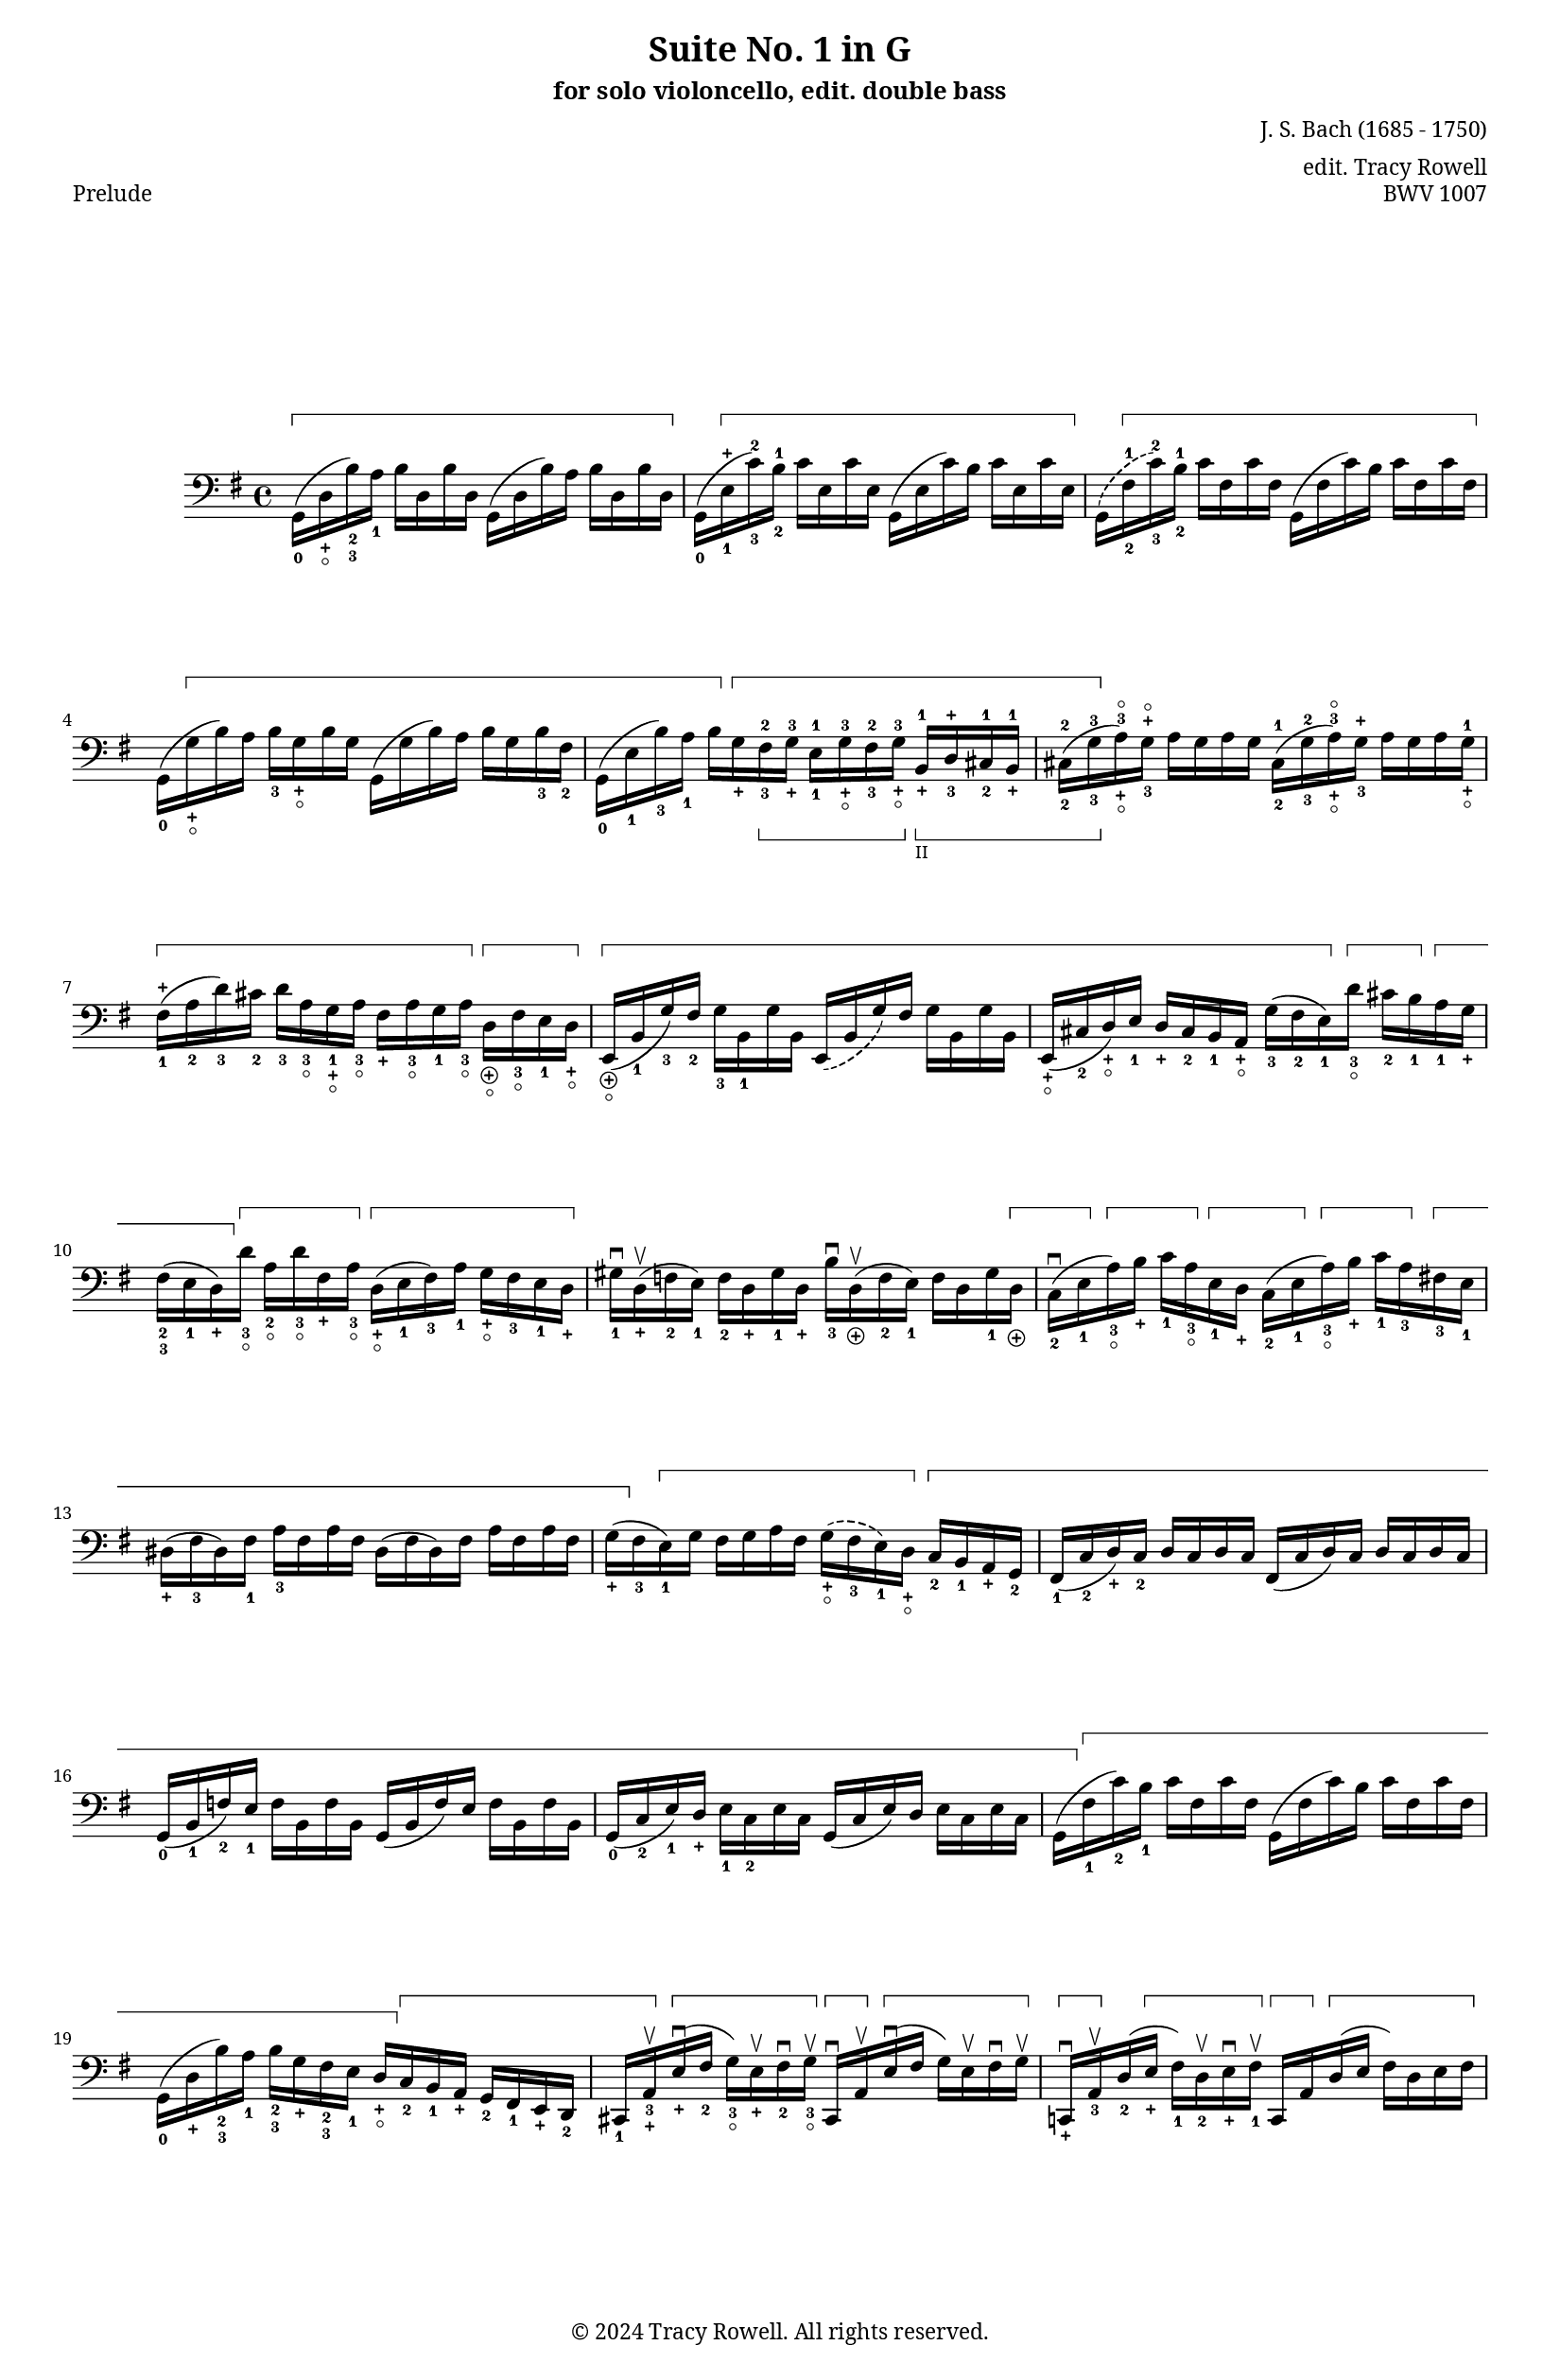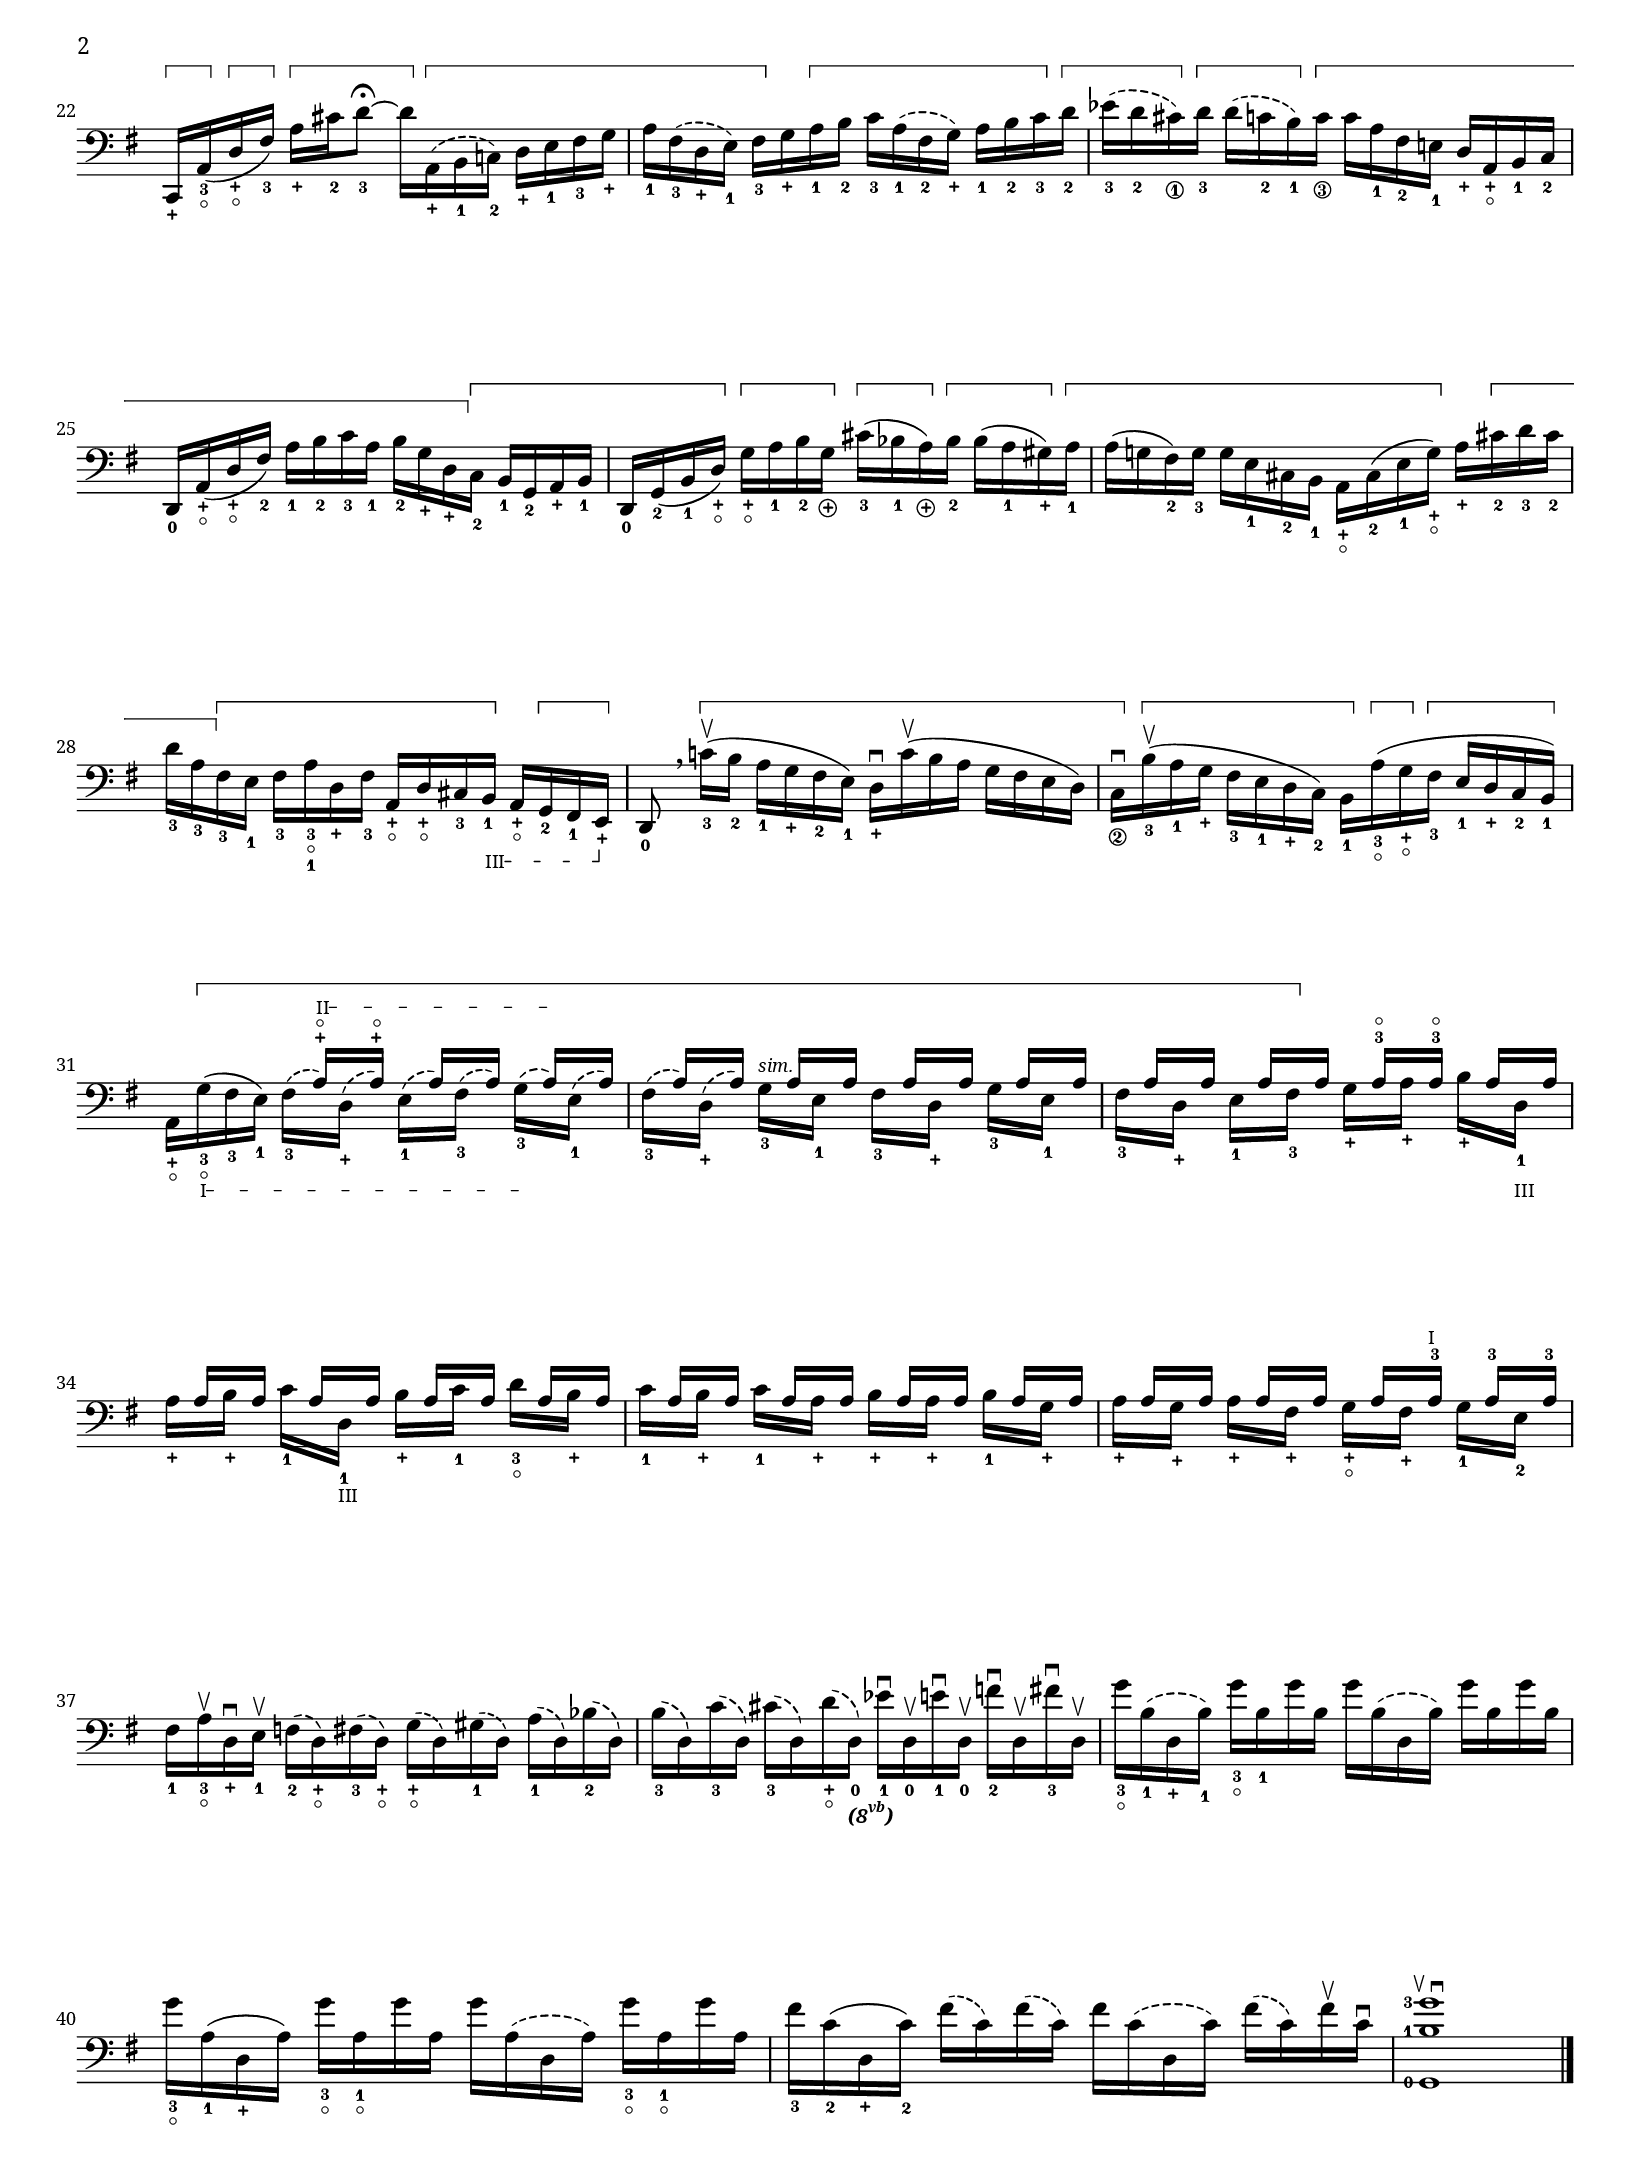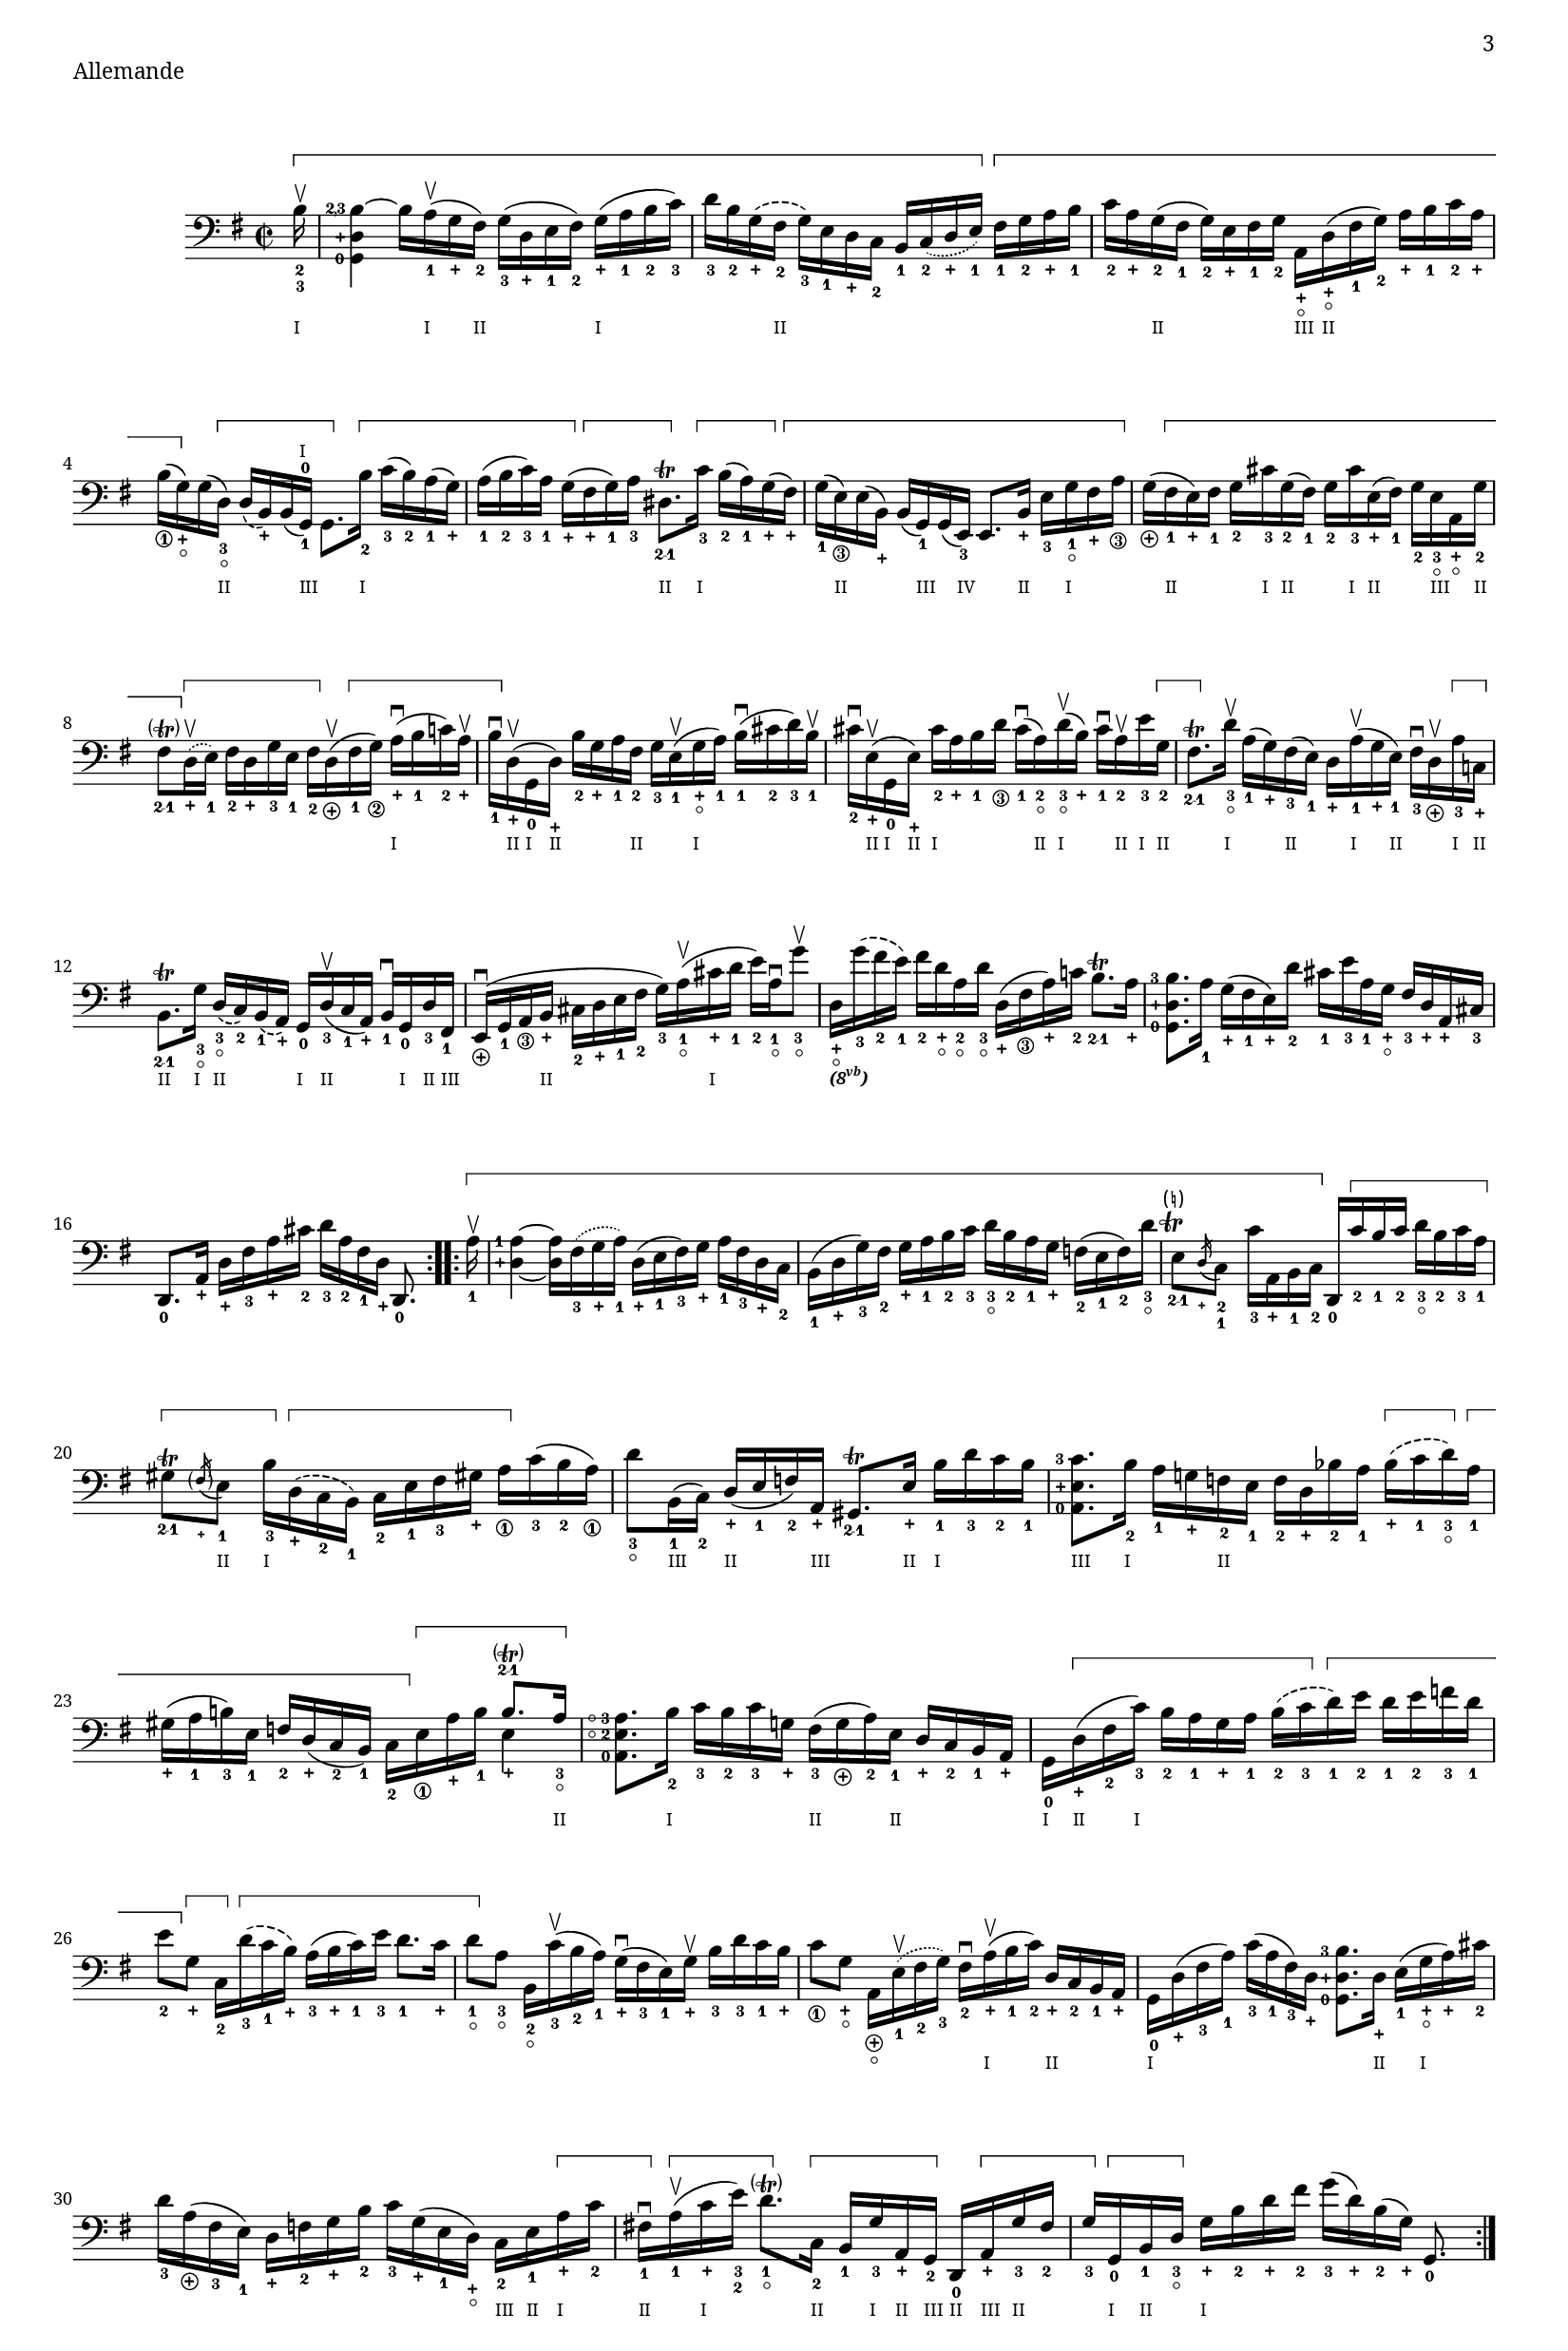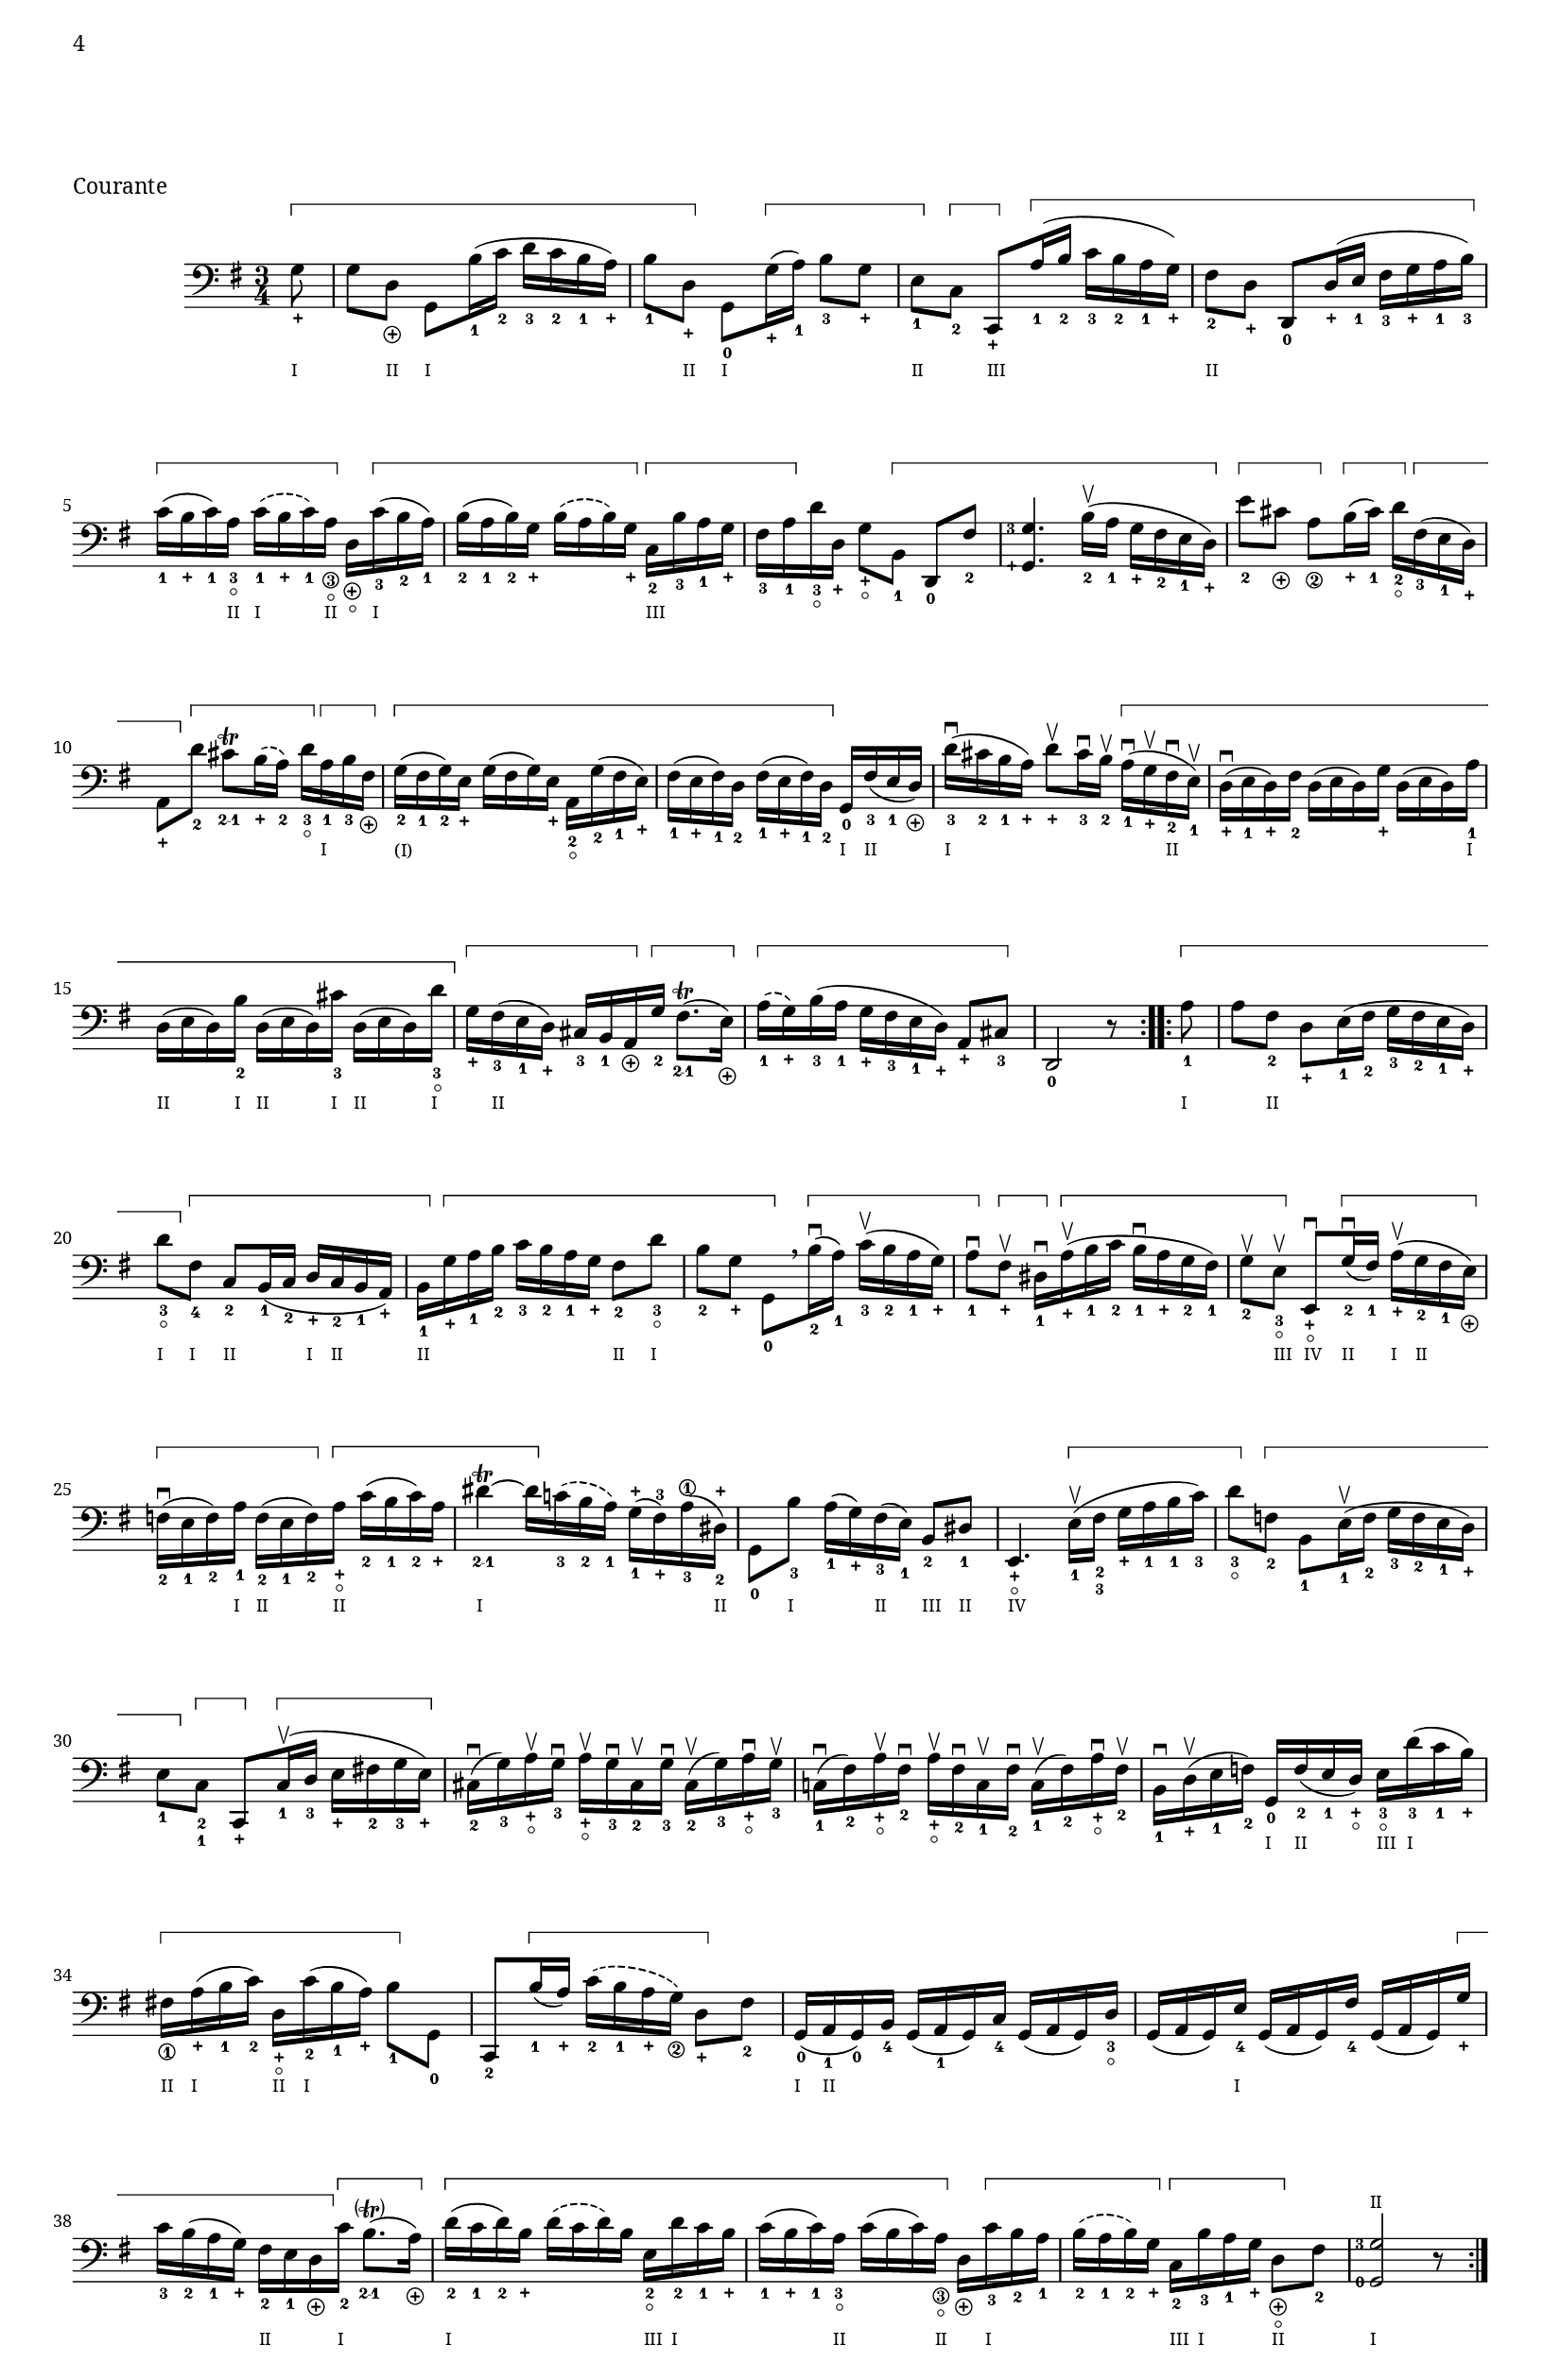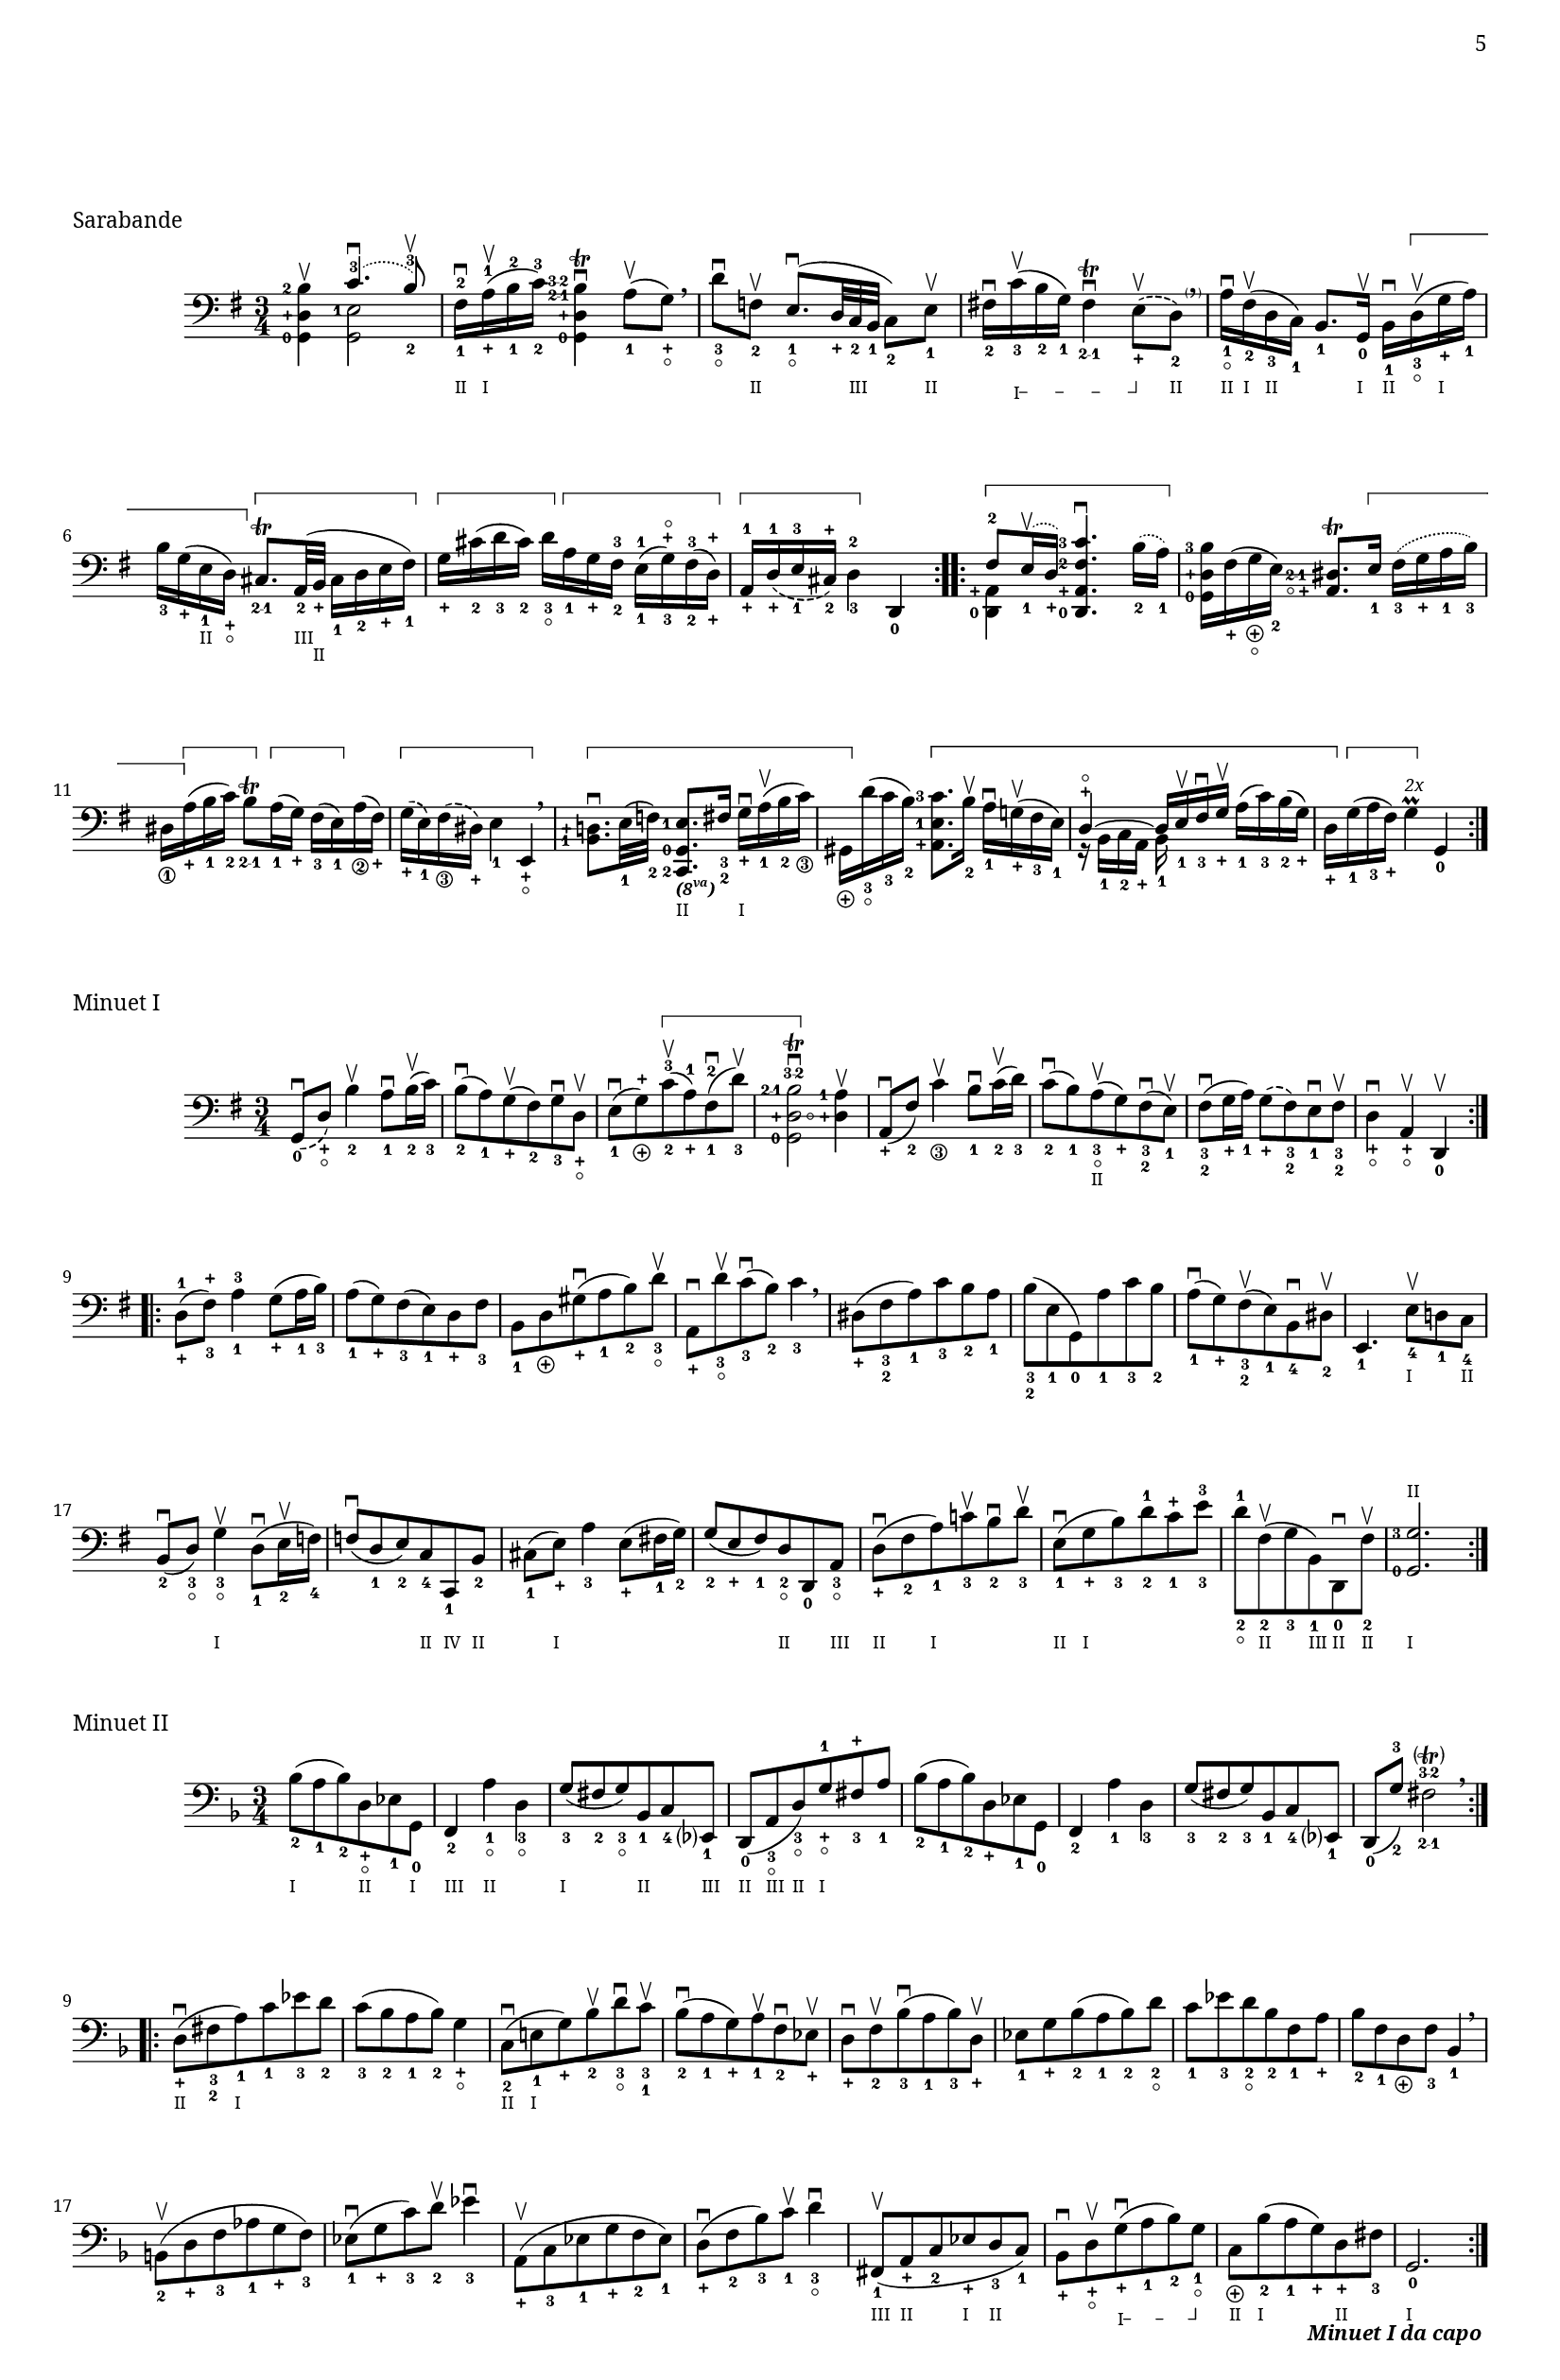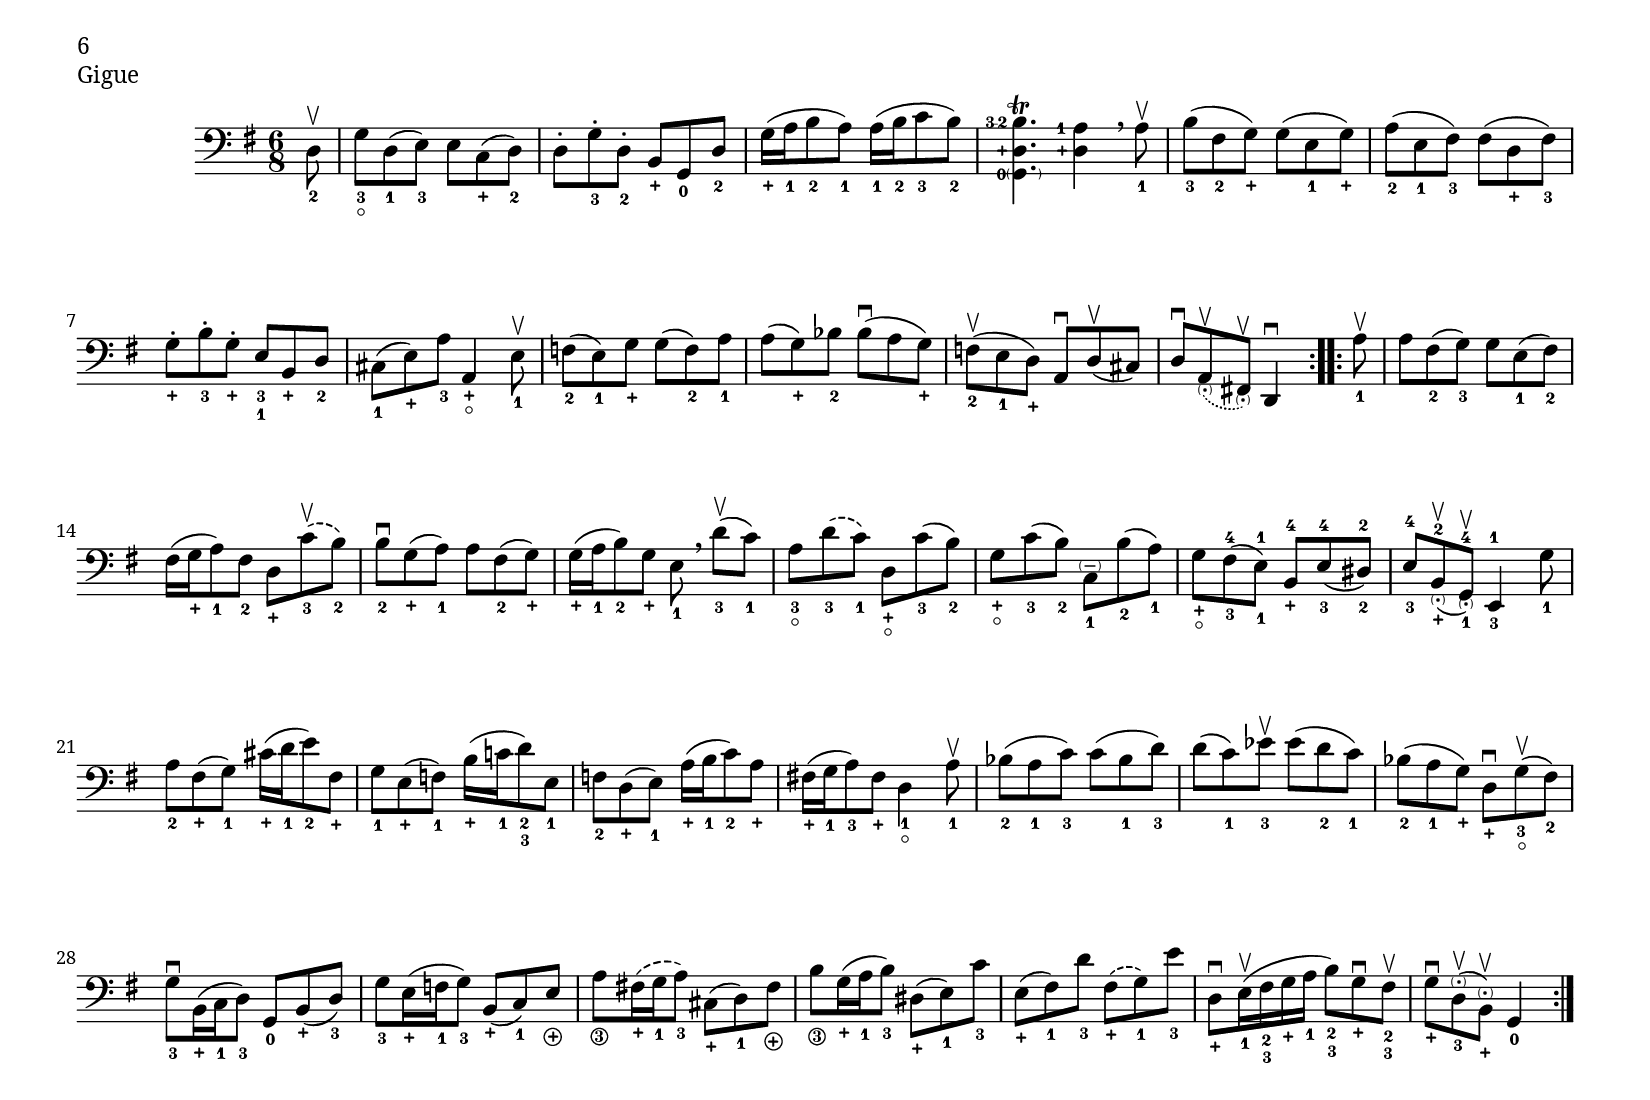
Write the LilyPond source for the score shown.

\version "2.24.4"
\language "english"

\pointAndClickOff

\version "2.24.3"

\header {
  title = "Suite No. 1 in G"
  opus = "BWV 1007"
  subtitle = "for solo violoncello, edit. double bass"
  composer = "J. S. Bach (1685 - 1750)"
	arranger = "edit. Tracy Rowell"
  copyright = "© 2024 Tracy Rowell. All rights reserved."
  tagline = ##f
}

\version "2.24.4"
\language "english"

% Some useful fingering definitions
thumb = \finger\markup\fontsize #5 \musicglyph "plus"
thumbcirc = \finger\markup\fontsize #5 \circle \musicglyph "plus"
flageolet = \finger\markup\fontsize #4 \musicglyph "scripts.flageolet"
slurDotted = \slurDashPattern 0.25 0.35
slurDashed = \slurDashPattern 0.6 0.85
#(set-global-staff-size 22)

% Forks!
%#(define (finger-glide-fork::print grob)
%  (let* ((thickness (* (ly:grob-property grob 'thickness 1)
%                       (ly:staff-symbol-line-thickness grob)))
%         (left-bound-info (ly:grob-property grob 'left-bound-info))
%         (right-bound-info (ly:grob-property grob 'right-bound-info))
%         (left-padding (assoc-get 'padding left-bound-info 0.5))
%         (right-padding (assoc-get 'padding right-bound-info 0.5))
%         (left-bound (ly:spanner-bound grob LEFT))
%         (system (ly:grob-system grob))
%         (left-relative-coord (ly:grob-relative-coordinate left-bound system X))
%         (left-X (assoc-get 'X left-bound-info))
%         (x-start (- left-X left-relative-coord (- left-padding)))
%         (right-X (assoc-get 'X right-bound-info))
%         (x-end (- right-X left-relative-coord (+ right-padding)))
%         (y-start (assoc-get 'Y left-bound-info))
%         (y-end (assoc-get 'Y right-bound-info))
%
%         (details (ly:grob-property grob 'details '()))
%         (fork-height (assoc-get 'fork-height details 0.5))
%         (direction (ly:grob-property left-bound 'direction))
%         (mpx (/ (+ x-start x-end) 2))
%         (mpy (/ (+ y-start y-end) 2))
%         (slope (/ (- x-start x-end) (- y-end y-start)))
%         (dx (sqrt (/ (expt fork-height 2) (+ 1 (expt slope 2)))))
%         (minmax (if (< 0 direction) (if (< 0 (- y-end y-start)) - +) (if (< 0 (- y-end y-start)) + -)))
%         (fork-apex-x (if (= 0 (- y-start y-end)) mpx (minmax mpx dx)))
%         (fork-apex-y (if (= 0 (- y-start y-end)) (minmax mpy fork-height) (minmax mpy (* slope dx)))))
%    (ly:stencil-add
%      (make-line-stencil
%        thickness x-start y-start fork-apex-x fork-apex-y)
%      (make-line-stencil
%        thickness fork-apex-x fork-apex-y x-end y-end))
%))

%makeGlide =
%#(define-music-function
%  (first ff fpos second sf spos)
%  (ly:music? markup? integer? ly:music? markup? integer?)
%  	(cond ((= fpos 0) #{ 
%    \once \override Fingering.text = $ff
%    $first \glide -1 #})
%    ((> fpos 0) #{ 
%    \once \override Fingering.text = $ff
%    $first \glide ^1#})
%    (else #{
%    \once \override Fingering.text = $ff
%    			#}))
%     
%    \once \override Fingering.text = $sf
%    $second _1
%  #})
%
%makeFork =
%#(define-music-function
%  (first ff second sf )
%  (ly:music? markup? ly:music? markup?)
%    #{ 
%    \once \override Fingering.text = $ff
%    \once \override FingerGlideSpanner.details.fork-height = 1.5
%    \once \override FingerGlideSpanner.thickness = 1.5
%    \once \override FingerGlideSpanner.stencil = #finger-glide-fork::print
%    $first \glide _1 
%    \once \override Fingering.text = $sf
%    $second _1
%  #})

% Paper and layout 
\paper {
  #(set-paper-size "11x17")
  system-system-spacing = #'(
    (basic-distance . 18)
    (minimum-distance . 12)
    (stretchability . 8)
    (padding . 8))


  #(define fonts
      (make-pango-font-tree "Noto Serif"
                            "Noto Sans"
                            "Noto Sans Mono"
                            (/ staff-height pt 22)))
}

\layout {
  \context {
    \Voice
    \consists Horizontal_bracket_engraver
    \override HorizontalBracket.direction = #UP
    \override HorizontalBracket.bracket-flare = #'(0 . 0)
    \override HorizontalBracket.staff-padding = 5.5
    \override HorizontalBracket.outside-staff-priority = 8000
    \override HorizontalBracket.break-overshoot = #'(-5 . -5)
    \override Script.font-size = -1
    \override TextScript.font-size = -2
    \override FingerGlideSpanner.details.fork-height = 1.5
    \override FingerGlideSpanner.thickness = 1.5
    \alterBroken extra-offset #'((0 . 0) (6 . -1.5)) HorizontalBracket
    \alterBroken shorten-pair #'((0 . 0) (0 . 5)) HorizontalBracket
  }
}

\version "2.24.4"
\language "english"

\version "2.24.3"
\language "english"

preludeStrings = \context Dynamics {
    \override TextScript.padding = #0
    \override TextScript.staff-padding = #0
	  \override TextScript.font-shape = #'upright
    \override TextScript.font-size = -2

    \override VerticalAxisGroup.staff-affinity = #UP
    \override VerticalAxisGroup.nonstaff-relatedstaff-spacing.padding = #0.5
    \override VerticalAxisGroup.nonstaff-relatedstaff-spacing.minimum-distance = #0

    \override TextSpanner.bound-details.left.text = \markup \fontsize #-2 \upright "III"
  	\override TextSpanner.bound-details.right.text = 
  	\markup \draw-line #'(0 . 1)
  	\override TextSpanner.bound-details.left.stencil-align-dir-y = #CENTER 
  	\override TextSpanner.direction = #DOWN

		%1
		s16 s s s  s s s s  s s s s  s s s s |
		%2
		s16 s s s  s s s s  s s s s  s s s s |
		%3
		s16 s s s  s s s s  s s s s  s s s s |
		%4
		s16 s s s  s s s s  s s s s  s s s s |
		%5
		s16 s s s  s s s s  s s s s  s_"II" s s s |
		%6
		s16 s s s  s s s s  s s s s  s s s s |
		%7
		s16 s s s  s s s s  s s s s  s s s s |
		%8
		s16 s s s  s s s s  s s s s  s s s s |
		%9
		s16 s s s  s s s s  s s s s  s s s s |
		%10
		s16 s s s  s s s s  s s s s  s s s s |
		%11
		s16 s s s  s s s s  s s s s  s s s s |
		%12
		s16 s s s  s s s s  s s s s  s s s s |
		%13
		s16 s s s  s s s s  s s s s  s s s s |
		%14
		s16 s s s  s s s s  s s s s  s s s s |
		%15
		s16 s s s  s s s s  s s s s  s s s s |
		%16
		s16 s s s  s s s s  s s s s  s s s s |
		%17
		s16 s s s  s s s s  s s s s  s s s s |
		%18
		s16 s s s  s s s s  s s s s  s s s s |
		%19
		s16 s s s  s s s s  s s s s  s s s s |
		%20
		s16 s s s  s s s s  s s s s  s s s s |
		%21
		s16 s s s  s s s s  s s s s  s s s s |
		%22
		s16 s s s  s s s s  s s s s  s s s s |
		%23
		s16 s s s  s s s s  s s s s  s s s s |
		%24
		s16 s s s  s s s s  s s s s  s s s s |
		%25
		s16 s s s  s s s s  s s s s  s s s s |
		%26
		s16 s s s  s s s s  s s s s  s s s s |
		%27
		s16 s s s  s s s s  s s s s  s s s s |
		%28
		s16 s s s  s s s s  s s s s\startTextSpan  s s s s\stopTextSpan |
		%29
		s16 s s s  s s s s  s s s s  s s s s |
		%30
		s16 s s s  s s s s  s s s s  s s s s |
		%31
	  \override TextSpanner.bound-details.left.text = \markup \fontsize #-2 \upright "I"
	  \override TextSpanner.bound-details.left.stencil-align-dir-y = #CENTER 
	  \override TextSpanner.direction = #DOWN
  	\override TextSpanner.bound-details.right.text = ##f
		s16 s\startTextSpan s s  s s s s  s s s s  s\stopTextSpan s s s |
		%32
		s16 s s s  s s s s  s s s s  s s s s |
		%33
		s16 s s s  s s s s  s s s s  s s s_"III" s |
		%34
		s16 s s s  s s s_"III" s  s s s s  s s s s |
		%35
		s16 s s s  s s s s  s s s s  s s s s |
		%36
		s16 s s s  s s s s  s s s s  s s s s |
		%37
		s16 s s s  s s s s  s s s s  s s s s |
		%38
		s16 s s s  s s s s  s s s s  s s s s |
		%39
		s16 s s s  s s s s  s s s s  s s s s |
		%40
		s16 s s s  s s s s  s s s s  s s s s |
		%41
		s16 s s s  s s s s  s s s s  s s s s |
		%42
		s16 s s s  s s s s  s s s s  s s s s |
}


prelude = \new Staff \relative c {

	\set fingeringOrientations = #'(left)

	\clef bass
	\key g \major

	% 1
	g16(_0\startGroup d'_\thumb_\flageolet b')_2_3 a_1 b d, b' d, 
	g,( d' b') a b d, b' d,\stopGroup |

	%2
	g,(_0 e'_1^\thumb\startGroup c')^2_3 b_2^1 c e, c' e, 
	g,( e' c') b c e, c' e,\stopGroup |
	
	%3
	\slurDashed
	g,( fs'_2^1\startGroup c')_3^2 \slurSolid b_2^1 c fs, c' fs, 
	g,( fs' c') b c fs, c' fs,\stopGroup |

	%4
	g,(_0 g'_\thumb_\flageolet\startGroup b) a b_3 g_\thumb_\flageolet b g 
	g,( g' b) a b g b_3 fs_2 |

	%5
	g,(_0 e'_1 b')_3 a_1 b\stopGroup g_\thumb\startGroup
  \once \override HorizontalBracket.direction = #DOWN
  \startGroup
	fs_3^2 g_\thumb^3 e_1^1
	g_\thumb_\flageolet^3 fs_3^2 g_\thumb_\flageolet^3\stopGroup
  \once \override HorizontalBracket.direction = #DOWN
	b,_\thumb^1\startGroup
	d_3^\thumb cs_2^1 b_\thumb^1 |

	%6
	cs(_2^2 g'^3_3\stopGroup\stopGroup a)^3_\thumb_\flageolet^\flageolet
	g_3^\thumb^\flageolet a g a g cs,(_2^1 g'_3^2
	a)_\thumb_\flageolet^3^\flageolet g_3^\thumb a g a g_\thumb_\flageolet^1 |

  %7
	fs(_1^\thumb\startGroup a_2 d)_3 cs_2 d_3 a_3_\flageolet 
	g_1_\thumb_\flageolet a_3_\flageolet fs_\thumb a_3_\flageolet 
	g_1 a_3_\flageolet\stopGroup d,_\thumbcirc_\flageolet\startGroup
	fs_3_\flageolet e_1 d_\thumb_\flageolet\stopGroup |

	%8
	e,(_\thumbcirc_\flageolet\startGroup b'_1 g')_3 fs_2 g_3 b,_1 g' b,
	\slurDashed
	e,( b' g')
	\slurSolid
	fs g b, g' b, |

	%9
	e,(_\thumb_\flageolet cs'_2 d)_\thumb_\flageolet e_1 d_\thumb cs_2 b_1 
	a_\thumb_\flageolet g'(_3 fs_2 e)_1\stopGroup d'_3_\flageolet\startGroup 
	cs_2 b_1\stopGroup a_1\startGroup g_\thumb |

	%10
	fs(_2_3 e_1 d)_\thumb\stopGroup d'_3_\flageolet\startGroup a_2_\flageolet 
	d_3_\flageolet fs,_\thumb a_3_\flageolet\stopGroup 
	d,(_\thumb_\flageolet\startGroup e_1 fs)_3 a_1 g_\thumb_\flageolet fs_3 e_1 
	d_\thumb\stopGroup |

	% 11
	gs_1\downbow d(_\thumb\upbow f_2 e)_1 f_2 d_\thumb gs_1 d_\thumb b'_3\downbow
	d,(_\thumbcirc\upbow f_2 e)_1 f d gs_1 d_\thumbcirc\startGroup |

	%12
	c(_2\downbow e_1\stopGroup a)_3_\flageolet\startGroup b_\thumb c_1 
	a_3_\flageolet\stopGroup e_1\startGroup d_\thumb c(_2 e_1\stopGroup 
	a)_3_\flageolet\startGroup b_\thumb c_1 a_3\stopGroup fs!_3\startGroup e_1 |

	%13
	ds(_\thumb fs_3 ds) fs_1 a_3 fs a fs ds( fs ds) fs a fs a fs |

	%14
	g(_\thumb\stopGroup fs_3 e)_1\startGroup g fs g a fs 
	\slurDashed
	g(_\thumb_\flageolet fs_3 e)_1
	\slurSolid
	d_\thumb_\flageolet\stopGroup c_2_\startGroup b_1 a_\thumb g_2 |

	%15
	fs(_1 c'_2 d)_\thumb c_2 d c d c fs,( c' d) c d c d c |

	%16
	g(_0 b_1 f')_2 e_1 f b, f' b, g( b f') e f b, f' b, |

	%17
	g(_0 c_2 e)_1 d_\thumb e_1 c_2 e c g( c e) d e c e c |

	%18
	g(\stopGroup fs'_1\startGroup c')_2 b_1 c fs, c' fs,
	g,( fs' c') b c fs, c' fs, |

	%19
	g,(_0 d'_\thumb b')_2_3 a_1 b_2_3 g_\thumb fs_2_3 e_1 
	d_\thumb_\flageolet\stopGroup c_2\startGroup b_1 a_\thumb g_2 fs_1 e_\thumb
	d_2 |

	%20
	cs_1 a'_3_\thumb\upbow\stopGroup e'(_\thumb\downbow\startGroup fs_2 
	g)_3_\flageolet e_\thumb\upbow fs_2\downbow g_3_\flageolet\upbow\stopGroup 
	cs,,\downbow\startGroup a'\upbow\stopGroup e'(\downbow\startGroup fs g) 
	e\upbow fs\downbow g\upbow\stopGroup |

	%21
	c,,!_\thumb\downbow\startGroup a'_3\upbow\stopGroup d(_2 e_\thumb\startGroup 
	fs)_1 d_2\upbow e_\thumb\downbow fs_1\upbow\stopGroup c,\startGroup 
	a'\stopGroup d(\startGroup e fs) d e fs\stopGroup |

	%22
	c,_\thumb\startGroup a'(_3_\flageolet\stopGroup d_\thumb_\flageolet\startGroup
	fs)_3\stopGroup a_\thumb\startGroup cs_2 d8_3\fermata~ 16\stopGroup 
	\slurDashed a,(_\thumb\startGroup b_1 c!)_2 d_\thumb e_1 fs_3 g_\thumb |

	%23
	a_1 fs(_3 d_\thumb e)_1 fs_3\stopGroup g_\thumb a_1_\startGroup b_2 c_3 a(_1 fs_2
	g)_\thumb a_1 b_2 c_3\stopGroup d_2\startGroup |

	%24
	ef(_3 d_2 cs)_\1\stopGroup d_3\startGroup d( c_2 b)_1\stopGroup
	c_\3\startGroup c a_1 fs_2 e!_1 d_\thumb a_\thumb_\flageolet b_1 c_2 |

	%25
	\slurSolid
	d,_0 a'(_\thumb_\flageolet d_\thumb_\flageolet fs)_2 a_1 b_2 c_3 a_1 b_2 
	g_\thumb d_\thumb\stopGroup c_2\startGroup b_1 g_2 a_\thumb b_1 |

	% 26
	d,_0 g(_2 b_1 d)_\thumb_\flageolet\stopGroup g_\thumb_\flageolet\startGroup
	a_1 b_2 g_\thumbcirc\stopGroup cs(_3\startGroup bf_1 a)_\thumbcirc\stopGroup
	bf_2\startGroup bf( a_1 gs)_\thumb\stopGroup a_1\startGroup |

	%27
	a( g! fs)_2 g_3 g e_1 cs_2 b_1 a_\thumb_\flageolet cs(_2 e_1 
	g)_\thumb_\flageolet\stopGroup a_\thumb cs_2\startGroup d_3 cs_2 |

	%28
	d_3 a_3\stopGroup fs_3\startGroup e_1 fs_3 a_3_\flageolet_1 d,_\thumb fs_3 
	a,_\thumb_\flageolet d_\thumb_\flageolet cs_3 b_1\stopGroup
	a_\thumb_\flageolet g_2\startGroup fs_1 e_\thumb\stopGroup |

	%29
	d8_0\breathe c''!16(_3\startGroup\upbow b_2 a_1 g_\thumb fs_2 e)_1 
	d_\thumb\downbow c'(\upbow b a g fs e d) |

	%30
	c_\2\downbow\stopGroup b'(_3\upbow\startGroup a_1 g_\thumb fs_3 e_1 d_\thumb 
	c)_2 b_1\stopGroup a'(_3_\flageolet\startGroup g_\thumb_\flageolet\stopGroup 
	fs_3\startGroup e_1 d_\thumb c_2 b)_1\stopGroup |


	<< {
	\override TextSpanner.bound-details.left.text = \markup \fontsize #-2 \upright "II"
	\override TextSpanner.bound-details.left.stencil-align-dir-y = #CENTER 
	\override TextSpanner.direction = #UP
  \override TextScript.font-size = -2
	%31a
		s4 s16 a'[^\thumb^\flageolet\startTextSpan s a]^\thumb^\flageolet s a[ s a] s a[\stopTextSpan s a] |
	%32a
	  s a[ s a] s a[ s a] s a[ s a] s a[ s a] |
	%33a
    s a[ s a] s a[ s a] s a[^3^\flageolet s a]^3^\flageolet s a[ s a] | 
  %34a
    s a[ s a] s a[ s a] s a[ s a] s a[ s a]
  %35a
    s a[ s a] s a[ s a] s a[ s a] s a[ s a]
  %36a
    s a[ s a] s a[ s a] s a[ s a]^3^"I" s a[^3 s a]^3 } \\ 
	{
	%31b

	  \slurUp a,_\thumb_\flageolet g'(_3_\flageolet\startGroup fs_3 
	  e)_1\slurDashed fs[(_3 \hideNotes a) \unHideNotes 
	  d,](_\thumb \hideNotes a') \unHideNotes 
	  e[(_1 \hideNotes a) \unHideNotes 
	  fs](_3 \hideNotes a) \unHideNotes
	  g[(_3 \hideNotes a) \unHideNotes
	  e](_1 \hideNotes a) \unHideNotes |
	%32b
	  \slurUp fs([_3 \hideNotes a) \unHideNotes 
	  d,(]_\thumb \hideNotes a') \unHideNotes
	  g[_3^\markup {\italic \tiny "sim."} \hideNotes a \unHideNotes
	  e]_1 \hideNotes a \unHideNotes 
	  fs[_3 \hideNotes a \unHideNotes 
	  d,]_\thumb \hideNotes a' \unHideNotes 
	  g[_3 \hideNotes a \unHideNotes 
	  e]_1 \hideNotes a \unHideNotes |
	%33b
    fs[_3 s d]_\thumb s e[_1 s fs]_3 s\stopGroup g[_\thumb s a]_\thumb s b[_\thumb s 
	  d,]_1 s | 
	%34b
    a'[_\thumb s b]_\thumb s c[_1 s d,]_1 s b'[_\thumb s c]_1 s d[_3_\flageolet s 
	  b]_\thumb s |
	%35b
    c[_1 s b]_\thumb s c[_1 s a]_\thumb s b[_\thumb s a]_\thumb s b[_1 s g]_\thumb s |
	%36b
		a[_\thumb s g]_\thumb s a[_\thumb s fs]_\thumb s g[_\thumb_\flageolet s 
		fs]_\thumb s g[_1 s e]_2 s |
	} >>

	%37
	fs_1 a_3_\flageolet\upbow d,_\thumb\downbow e_1\upbow \slurDashed f(_2 
	d)_\thumb_\flageolet fs(_3 d)_\thumb_\flageolet g(_\thumb_\flageolet d) 
	gs(_1 d) a'(_1 d,) bf'(_2 d,) |

	%38
	b'(_3 d,) c'(_3 d,) cs'(_3 d,) d'(_\thumb_\flageolet 
	d,)_0_\markup {\bold \italic \small \concat {"(8" \super "vb" ")"}} 
	ef'_1\downbow d,_0\upbow e'_1\downbow d,_0\upbow f'_2\downbow d,\upbow 
	fs'_3\downbow d,\upbow |

	%39
	g'_3_\flageolet b,(_1 d,_\thumb b')_1 g'_3_\flageolet b,_1 g' b, g' 
	\slurDashed
	b,( d, b') g' b, g' b, |

	%40
	\slurSolid
	g'_3_\flageolet a,(_1 d,_\thumb a') g'_3_\flageolet a,_1_\flageolet g' a, 
	\slurDashed
	g' a,( d, a') g'_3_\flageolet a,_1_\flageolet g' a, |

	%41
	\slurSolid
	fs'_3 c(_2 d,_\thumb c')_2 
	\slurDashed
	fs( c) fs( c) fs c( d, c') fs( c) fs\upbow c\downbow |

	%42
	<g,-0 b'-1 g'-3>1^\markup{ 
		\musicglyph "scripts.upbow" \musicglyph "scripts.downbow" } | \fine

	\pageBreak

}

\version "2.24.3"
\language "english"

\version "2.24.3"
\language "english"

allemandeStrings = \context Dynamics {
    \override TextScript.padding = #0
    \override TextScript.staff-padding = #0
	  \override TextScript.font-shape = #'upright
    \override TextScript.font-size = -2

    \override VerticalAxisGroup.staff-affinity = #UP
    \override VerticalAxisGroup.nonstaff-relatedstaff-spacing.padding = #0.5
    \override VerticalAxisGroup.nonstaff-relatedstaff-spacing.minimum-distance = #0

    \override TextSpanner.bound-details.left.text = \markup \fontsize #-2 \upright "III"
  	\override TextSpanner.bound-details.right.text = 
  	\markup \draw-line #'(0 . 1)
  	\override TextSpanner.bound-details.left.stencil-align-dir-y = #CENTER 
  	\override TextSpanner.direction = #DOWN
	\set Timing.beamExceptions = #'()
	\set Timing.baseMoment = #(ly:make-moment 1/4)
	\set Timing.beatStructure = #'(1 1 1 1)

    \partial 16
    s16_"I"
    %1
    s s s s  s s_"I" s s_"II"  s s s s  s_"I" s s s |
    %2
    s s s s_"II"  s s s s  s s s s  s s s s |
    %3
    s s s_"II" s  s s s s  s_"III" s_"II" s s  s s s s |
    %4
    s s s s_"II"  s s s s_"III"  s s s s_"I"  s s s s |
    %5
    s s s s  s s s s  s_"II" s s s_"I"  s s s s |
    %6
    s s_"II" s s  s s_"III" s s_"IV"  s s s s_"II"  s s_"I" s s |
    %7
    s s_"II" s s  s s_"I" s_"II" s  s s_"I" s_"II" s  s s_"III" s s_"II" |
    %8
    s s s s  s s s s  s s s s  s_"I" s s s |
    %9
    s s_"II" s_"I" s_"II"  s s s s_"II"  s s s_"I" s  s s s s |
    %10
    s s_"II" s_"I" s_"II"  s_"I" s s s  s s_"II" s_"I" s  s s_"II" s_"I" s_"II" |
    %11
    s s s s_"I"  s s s_"II" s  s s_"I" s s_"II"  s s s_"I" s_"II" |
    %12
    s_"II" s s s_"I"  s_"II" s s s  s_"I" s_"II" s s  s s_"I" s_"II" s_"III" |
    %13
    s s s s_"II"  s s s s  s s s_"I" s  s s s s |
    %14
    s s s s  s s s s  s s s s  s s s s |
    %15
    s s s s  s s s s  s s s s  s s s s |
    %16
    s s s s  s s s s  s s s s  s s s s |
    %17
    s s s s  s s s s  s s s s  s s s s |
    %18
    s s s s  s s s s  s s s s  s s s s |
    %19
    s s s s  s s s s  s s s s  s s s s |
    %20
    s s s_"II" s  s_"I" s s s  s s s s  s s s s |
    %21
    s s s_"III" s  s_"II" s s s _"III" s s s s_"II"  s_"I" s s s |
    %22
    s_"III" s s s_"I"  s s s_"II" s  s s s s  s s s s |
    %23
    s s s s  s s s s  s s s s  s s s s_"II" |
    %24
    s s s s_"I"  s s s s  s_"II" s s s_"II"  s s s s |
    %25
    s_"I" s_"II" s s_"I"  s s s s  s s s s  s s s s |
    %26
    s s s s  s s s s  s s s s  s s s s |
    %27
    s s s s  s s s s  s s s s  s s s s |
    %28
    s s s s  s s s s  s s_"I" s s  s_"II" s s s |
    %29
    s_"I" s s s  s s s s  s s s s_"II"  s s_"I" s s |
    %30
    s s s s  s s s s  s s s s  s_"III" s_"II" s_"I" s |
    %31
    s_"II" s s_"I" s  s s s s_"II"  s s_"I" s_"II" s_"III"  s_"II" s_"III" s_"II" s |
    %32
    s s_"I" s_"II" s  s_"I" s s s  s s s s  s s s s |
} 

allemandeBrackets = \context Dynamics {

    \override VerticalAxisGroup.staff-affinity = #DOWN
    \override VerticalAxisGroup.nonstaff-relatedstaff-spacing.padding = #0.5
    \override VerticalAxisGroup.nonstaff-relatedstaff-spacing.minimum-distance = #0

    \partial 16
    s16
    %1
    s s s s  s s s s  s s s s  s s s s |
    %2
    s s s s  s s s s  s s s s  s s s s |
    %3
    s s s s  s s s s  s s s s  s s s s |
    %4
    s s s s  s s s s  s s s s  s s s s |
    %5
    s s s s  s s s s  s s s s  s s s s |
    %6
    s s s s  s s s s  s s s s  s s s s |
    %7
    s s s s  s s s s  s s s s  s s s s |
    %8
    s s s s  s s s s  s s s s  s s s s |
    %9
    s s s s  s s s s  s s s s  s s s s |
    %10
    s s s s  s s s s  s s s s  s s s s |
    %11
    s s s s  s s s s  s s s s  s s s s |
    %12
    s s s s  s s s s  s s s s  s s s s |
    %13
    s s s s  s s s s  s s s s  s s s s |
    %14
    s s s s  s s s s  s s s s  s s s s |
    %15
    s s s s  s s s s  s s s s  s s s s |
    %16
    s s s s  s s s s  s s s s  s s s s |
    %17
    s s s s  s s s s  s s s s  s s s s |
    %18
    s s s s  s s s s  s s s s  s s s s |
    %19
    s s s s  s s s s  s s s s  s s s s |
    %20
    s s s s  s s s s  s s s s  s s s s |
    %21
    s s s s  s s s s  s s s s  s s s s |
    %22
    s s s s  s s s s  s s s s  s s s s |
    %23
    s s s s  s s s s  s s s s  s s s s |
    %24
    s s s s  s s s s  s s s s  s s s s |
    %25
    s s s s  s s s s  s s s s  s s s s |
    %26
    s s s s  s s s s  s s s s  s s s s |
    %27
    s s s s  s s s s  s s s s  s s s s |
    %28
    s s s s  s s s s  s s s s  s s s s |
    %29
    s s s s  s s s s  s s s s  s s s s |
    %30
    s s s s  s s s s  s s s s  s s s s |
    %31
    s s s s  s s s s  s s s s  s s s s |
    %32
    s s s s  s s s s  s s s s  s s s s |
}


allemande = \new Staff \relative c' {

  \override Script.font-size = -1
  \override TextScript.font-size = -2

	\override TextSpanner.bound-details.right.text = 
	\markup \draw-line #'(0 . 1)
	\override TextSpanner.bound-details.left.stencil-align-dir-y = #CENTER 
	\override TextSpanner.direction = #DOWN

	\set fingeringOrientations = #'(left)
	\set Timing.beamExceptions = #'()
	\set Timing.baseMoment = #(ly:make-moment 1/4)
	\set Timing.beatStructure = #'(1 1 1 1)

	\time 2/2
	\key g \major
	\clef bass

	\partial 16 
	\repeat volta 2 {
		b16_2_3\upbow\startGroup |
		%1
		<g,-0 d'-\thumb b'-\finger "2,3">4 ~ b'16 a(_1\upbow g_\thumb fs)_2  
		g16(_3 d_\thumb e_1 fs)_2 g(_\thumb a_1 b_2 c)_3 |

		%2
		d_3 b_2 \slurDashed g(_\thumb fs_2 g)_3 e_1 d_\thumb c_2 b_1 
		\slurDotted c(_2 d_\thumb e)_1\stopGroup fs_1\startGroup g_2 a_\thumb b_1 |

		%3
		c_2 a_\thumb \slurSolid g(_2 fs_1 g)_2 e_\thumb fs_1 g_2 
		a,_\thumb_\flageolet d(_\thumb_\flageolet fs_1 g)_2 a_\thumb
		b_1 c_2 a_\thumb |

		%4
		b(_\1_\stopGroup g)_\thumb_\flageolet g( d)_3_\flageolet\startGroup
		\slurDashed d( b)_\thumb \slurSolid b( g)_1^0^"I" g8.\stopGroup 
		b'16_2\startGroup c(_3 b)_2 a(_1 g)_\thumb |

		%5
		a(_1 b_2 c)_3 a_1 g(_\thumb\stopGroup fs_\thumb\startGroup g)_1 a_3 
		ds,8._\finger "2-1"\trill\stopGroup c'16_3\startGroup b(_2 a)_1 
		g(_\thumb\stopGroup fs)_\thumb_\startGroup |

		%6
		g(_1 e)_\3 e( b)_\thumb b( g)_1 g( e)_3 e8. b'16_\thumb
		e_3 g_1_\flageolet fs _\thumb a_\3\stopGroup |

		%7
		g(_\thumbcirc fs_1\startGroup e)_\thumb fs_1 g_2 cs_3 g(_2 
		fs)_1 g_2 cs_3 e,(_\thumb fs)_1 g_2 e_3_\flageolet
		a,_\thumb_\flageolet g'_2 |

		%8
    \once \override Parentheses.font-size = #0
		fs8_\finger "2-1"\parenthesize\trill\stopGroup 
		\slurDotted d16(_\thumb\upbow\startGroup e)_1 \slurSolid fs_2 d_\thumb g_3 e_1 fs_2\stopGroup 
		d(_\thumbcirc\upbow fs_1\startGroup g)_\2 a(_\thumb\downbow b_1 c!)_2
		a_\thumb\upbow |

		%9
		b_1\downbow\stopGroup d,(_\thumb\upbow g,_0 d')_\thumb b'_2 
		g_\thumb a_1 fs_2 g_3 e(_1\upbow g_\thumb_\flageolet a)_1 
		b(_1\downbow cs_2 d)_3 b_1\upbow |

		%10
		cs_2\downbow e,(_\thumb\upbow g,_0 e')_\thumb cs'_2 
		a_\thumb b_1 d_\3 cs(_1\downbow a)_2_\flageolet 
		d(_3_\flageolet\upbow b)_\thumb cs_1\downbow a_2\upbow e'_3 
		g,_2\startGroup |

		%11
		fs8._\finger "2-1"\trill\stopGroup d'16\upbow_3_\flageolet a(_1 
		g)_\thumb fs(_3 e)_1 d_\thumb a'(_1\upbow g_\thumb e)_1
		fs_3\downbow d_\thumbcirc\upbow a'_3\startGroup 
		c,!_\thumb\stopGroup |

		%12
		b8._\finger "2-1"\trill g'16_3_\flageolet \slurDashed 
		d(_3_\flageolet c)_2 b(_1 a)_\thumb g_0 \slurSolid 
		d'(_3\upbow c_1 a)_\thumb b_1\downbow g_0 d'_3 fs,_1 |

		%13
		e(_\thumbcirc\downbow g_1 a_\3 b_\thumb cs_2 d_\thumb e_1 fs_2 g)_3 
		a(_1_\flageolet\upbow cs_\thumb d_1 e)_2 a,_1_\flageolet\downbow 
		g'8_3_\flageolet\upbow |

		%14
		d,16_\thumb_\flageolet_\markup {\bold \italic \tiny \concat {
			"(8" \super "vb" ")"}} \slurDashed g'(_3 fs_2 e)_1 \slurSolid fs_2 d_\thumb_\flageolet 
		a_2_\flageolet d_3_\flageolet d,(_\thumb fs_\3 a)_\thumb c!_2 
		b8._\finger "2-1"\trill a16_\thumb |

		%15
		<g,-0 d'-\thumb b'-3>8. a'16_1 g16(_\thumb fs_1 e)_\thumb d'_2 cs_1 e_3 a,_1
		g_\thumb_\flageolet fs_3 d_\thumb a_\thumb cs_3 |

		%16
		d,8._0 a'16_\thumb d_\thumb fs_3 a_\thumb cs_2 d_3 a_2 fs_1 d_\thumb d,8._0}

		\repeat volta 2 {
    a''16_1\upbow\startGroup |

		%17
		<d,-\thumb a'-1>4 ~ 16 \slurDotted fs16(_3 g_\thumb a)_1 \slurSolid 
		d,(_\thumb e_1 fs)_3 g_\thumb a_1 fs_3 d_\thumb c_2 |

		%18
		b(_1 d_\thumb g)_3 fs_2 g_\thumb a_1 b_2 c_3 d_3_\flageolet b_2 a_1 
		g_\thumb f(_2 e_1 f)_2 d'_3_\flageolet |

		%19
		e,8_\finger "2-1"^\markup \column { \fontsize #-3 \parenthesize 
	  \musicglyph "accidentals.natural" \fontsize #2 \musicglyph "scripts.trill" } 
		\once \override Fingering.staff-padding = #2.5
		\acciaccatura d16_\thumb c8_2_1 c'16_3 a,_\thumb b_1 c_2\stopGroup d,_0 
		c''_2\startGroup b_1 c_2 d_3_\flageolet b_2 c_3 a_1\stopGroup |

		%20
		gs8_\finger "2-1"^\trill\startGroup 
    \once \override Parentheses.font-size = #2
		\once \override Fingering.staff-padding = #2.5
		\acciaccatura \parenthesize fs16_\thumb e8_1 b'16_3\stopGroup 
		\slurDashed d,(_\thumb\startGroup c_2 b)_1 \slurSolid c_2 e_1 fs_3 
		gs!_\thumb a_\1\stopGroup c(_3 b_2 a)_\1 |

		%21
		d8_3_\flageolet b,16(_1 c)_2 d(_\thumb e_1 f)_2 a,_\thumb 
		gs8._\finger "2-1"\trill e'16_\thumb b'_1 d_3 c_2 b_1 |

		%22
		<a,-0 e'-\thumb c'-3>8. b'16_2 a_1 g!_\thumb f_2 e_1 f_2 
		d_\thumb bf'_2 a_1 \slurDashed bf(_\thumb\startGroup c_1 
		d)_3_\flageolet\stopGroup a_1\startGroup |

		%23
		\slurSolid gs(_\thumb a_1 b!)_3 e,_1 f_2 d(_\thumb c_2 b)_1 c_2\stopGroup 
		e_\1\startGroup a_\thumb b_1
		<< {
			\voiceOne
      \once \override Parentheses.font-size = #0
			b8.-\finger "2-1"\parenthesize\trill
			a16_3_\flageolet \stopGroup} \new Voice {\voiceTwo e4-\thumb} >> 
			\oneVoice |

		%24
		<a,-0 e'-2-\flageolet a-3-\flageolet>8. b'16_2 c_3 b_2 c_3 g!_\thumb 
		fs(_3 g_\thumbcirc a)_2 e_1 d_\thumb c_2 b_1 a_\thumb |

		%25
		g_0 d'(_\thumb\startGroup fs_2 c')_3 b_2 a_1 g_\thumb a_1 
		\slurDashed b(_2 c_3\stopGroup d)_1\startGroup e_2 d_1 e_2 f_3 d_1 |

		%26
		e8_2\stopGroup g,_\thumb\startGroup c,16_2\stopGroup d'(_3\startGroup c_1 
		b)_\thumb \slurSolid a(_3 b_\thumb c)_1 e_3 d8._1 c16_\thumb |

		%27
		d8_1_\flageolet\stopGroup a_3_\flageolet b,16_2_\flageolet c'(_3\upbow b_2 
		a)_1 g(_\thumb\downbow fs_3 e)_1 g_\thumb\upbow b_3 d_3 c_1 b_\thumb |

		%28
		c8_\1 g_\thumb_\flageolet a,16_\thumbcirc_\flageolet \slurDotted e'(_1\upbow 
		fs_2 g)_3 \slurSolid fs_2\downbow a(_\thumb\upbow b_1 c)_2 
		d,_\thumb c_2 b_1 a_\thumb |

		%29
		g_0 d'(_\thumb fs_3 a)_1 c(_3 a_1 fs)_3 d_\thumb <g,-0 d'-\thumb b'-3>8.
		d'16_\thumb e(_1 g_\thumb_\flageolet a)_\thumb cs_2 |

		%30
		d_3 a(_\thumbcirc fs_3 e)_1 d_\thumb f_2 g_\thumb b_2 c_3 g(_\thumb e_1 
		d)_\thumb_\flageolet c_2 e_1 a_\thumb\startGroup c_2 |

		%31
		fs,!_1\downbow\stopGroup a(_1\upbow\startGroup c_\thumb e)_3_2 
    \once \override Parentheses.font-size = #0
		d8._1_\flageolet\parenthesize\trill\stopGroup c,16_2\startGroup b_1 
		g'_3 a,_\thumb g_2\stopGroup d_0 
		a'_\thumb\startGroup g'_3 fs_2 |

		%32
		g_3\stopGroup g,_0\startGroup b_1 d_3_\flageolet\stopGroup 
		g_\thumb b_2 d_\thumb fs_2 g(_3 d)_\thumb b(_2 g)_\thumb g,8._0 

	} 
	\pageBreak
	}

\version "2.24.4"
\language "english"

\version "2.24.3"
\language "english"

couranteStrings = \context Dynamics {
    \override TextScript.padding = #0
    \override TextScript.staff-padding = #0
	  \override TextScript.font-shape = #'upright
    \override TextScript.font-size = -2

    \override VerticalAxisGroup.staff-affinity = #UP
    \override VerticalAxisGroup.nonstaff-relatedstaff-spacing.padding = #0.5
    \override VerticalAxisGroup.nonstaff-relatedstaff-spacing.minimum-distance = #0

		\time 3/4
		\partial 8

		s16_"I" s |
    %1
    s s s_"II" s  s_"I" s s s  s s s s |
    %2
    s s s_"II" s  s_"I" s s s  s s s s |
    %3
    s_"II" s s s  s_"III" s s s  s s s s |
    %4
    s_"II" s s s  s s s s  s s s s |
    %5
    s s s s_"II"  s_"I" s s s_"II"  s s_"I" s s |
    %6
    s s s s  s s s s  s_"III" s s s |
    %7
    s s s s  s s s s  s s s s |
    %8
    s s s s  s s s s  s s s s |
    %9
    s s s s  s s s s  s s s s |
    %10
    s s s s  s s s s  s s_"I" s s |
    %11
    s_"(I)" s s s  s s s s  s s s s |
    %12
    s s s s  s s s s  s_"I" s_"II" s s |
    %13
    s_"I" s s s  s s s s  s s s_"II" s |
    %14
    s s s s  s s s s  s s s s_"I" |
    %15
    s_"II" s s s_"I"  s_"II" s s s_"I"  s_"II" s s s_"I" |
    %16
    s s_"II" s s  s s s s  s s s s |
    %17
    s s s s  s s s s  s s s s |
    %18
    s s s s  s s s s  s s s_"I" s |
    %19
    s s s_"II" s  s s s s  s s s s |
    %20
    s_"I" s s_"I" s  s_"II" s s s  s_"I" s_"II" s s |
    %21
    s_"II" s s s  s s s s  s_"II" s s_"I" s |
    %22
    s s s s  s s s s  s s s s |
    %23
    s s s s  s s s s  s s s s |
    %24
    s s s_"III" s  s_"IV" s s_"II" s  s_"I" s_"II" s s |
    %25
    s s s s_"I"  s_"II" s s s_"II"  s s s s |
    %26
    s_"I" s s s  s s s s  s s s s_"II" |
    %27
    s s s_"I" s  s s s_"II" s  s_"III" s s_"II" s |
    %28
    s_"IV" s s s  s s s s  s s s s |
    %29
    s s s s  s s s s  s s s s |
    %30
    s s s s  s s s s  s s s s |
    %31
    s s s s  s s s s  s s s s |
    %32
    s s s s  s s s s  s s s s |
    %33
    s s s s  s_"I" s_"II" s s  s_"III" s_"I" s s |
    %34
    s_"II" s_"I" s s  s_"II" s_"I" s s  s s s s |
    %35
    s s s s  s s s s  s s s s |
    %36
    s_"I" s_"II" s s  s s s s  s s s s |
    %37
    s s s s_"I"  s s s s  s s s s |
    %38
    s s s s  s_"II" s s s_"I"  s s s s |
    %39
    s_"I" s s s  s s s s  s_"III" s_"I" s s |
    %40
    s s s s_"II"  s s s s_"II"  s s_"I" s s |
    %41
    s s s s  s_"III" s_"I" s s  s_"II" s s s |
    %42
    s_"I" s s s  s s s s  s s s s |

}

couranteBrackets = \context Dynamics {

}


courante = \new Staff \relative c' {

  \override TextScript.font-size = -2
  \override Script.font-size = -1
	\override TextSpanner.bound-details.right.text = 
	\markup \draw-line #'(0 . 1)
	\override TextSpanner.bound-details.left.stencil-align-dir-y = #CENTER 
	\override TextSpanner.direction = #DOWN
	\set fingeringOrientations = #'(left)

	\time 3/4
	\key g \major
  \clef bass
	\repeat volta 2 {
	\partial 8 g8_\thumb\startGroup |

	%1
	g d_\thumbcirc g,[ b'16(_1 c]_2 d_3 c_2 b_1 a)_\thumb |

	%2
	b8_1 d,_\thumb\stopGroup g,[_0 g'16(_\thumb\startGroup a])_1 b8_3 
	g_\thumb |

	%3
	e_1\stopGroup c_2\startGroup c,[_\thumb\stopGroup 
	a''16(_1\startGroup b]_2 c_3 b_2 a_1 g)_\thumb |

	%4
	fs8_2 d_\thumb d,[_0 d'16(_\thumb e]_1 fs_3 g_\thumb a_1 
	b)_3\stopGroup | 

	%5
	c(_1\startGroup b_\thumb c)_1 a_3_\flageolet \slurDashed c(_1 
	b_\thumb c)_1 \slurSolid a_\3_\flageolet\stopGroup 
	d,_\thumbcirc_\flageolet c'(_3\startGroup b_2 a)_1 |

	%6
	b(_2 a_1 b)_2 g_\thumb \slurDashed b( a b) \slurSolid g_\thumb\stopGroup 
	c,_2\startGroup b'_3 a_1 g_\thumb | 

	%7
	fs_3 a_1\stopGroup d_3_\flageolet d,_\thumb g8[_\thumb_\flageolet 
	b,]_1\startGroup d,[_0 fs']_2 |

	%8	
	<g-3 g,-\thumb>4. b16(_2\upbow a_1 g_\thumb fs_2 e_1 d)_\thumb\stopGroup | 

	%9
	e'8_2\startGroup cs_\thumbcirc a[_\2\stopGroup b16(_\thumb\startGroup cs)]_1 
	d_2_\flageolet\stopGroup fs,(_3\startGroup e_1 d)_\thumb |

	%10
	a8_\thumb\stopGroup d'_2\startGroup cs[_\finger "2-1"\trill \slurDashed 
	b16(_\thumb a])_2 \slurSolid d_3_\flageolet\stopGroup a_1\startGroup b_3 
	fs_\thumbcirc\stopGroup | 

	%11
	g(_2\startGroup fs_1 g)_2 e_\thumb g( fs g) e_\thumb a,_2_\flageolet 
	g'(_2 fs_1 e)_\thumb |

	%12
	fs(_1 e_\thumb fs)_1 d_2 fs(_1 e_\thumb fs)_1 d_2\stopGroup g,_0 
	fs'(_3 e_1 d)_\thumbcirc |

	%13
	d'(_3\downbow cs_2 b_1 a)_\thumb d8_\thumb\upbow cs16_3\downbow b_2\upbow
	a(_1\startGroup\downbow g_\thumb\upbow fs_2\downbow e)_1\upbow | 

	%14
	d(_\thumb\downbow e_1 d)_\thumb fs_2 d( e d) g_\thumb d( e d) a'_1 |

	%15
	d,( e d) b'_2 d,( e d) cs'_3 d,( e d) 
	d'_3_\flageolet\stopGroup |

	%16
	g,_\thumb\startGroup fs(_3 e_1 d)_\thumb cs_3 b_1 a_\thumbcirc\stopGroup 
	g'_2\startGroup fs8.(_\finger "2-1"\trill e16)_\thumbcirc\stopGroup |

	%17
	\slurDashed a(_1\startGroup g)_\thumb \slurSolid b(_3 a_1 g_\thumb fs_3 e_1 
	d)_\thumb a8_\thumb cs_3\stopGroup | 

	%18
	d,2_0 r8 } \repeat volta 2 { a''8_1\startGroup | 

	%19
	a fs_2 d[_\thumb e16(_1 fs]_2 g_3 fs_2 e_1 d)_\thumb | 

	%20
	d'8_3_\flageolet\stopGroup fs,_4\startGroup c[_2 b16(_1 c]_2 
	d_\thumb c_2 b_1 a)_\thumb |

	%21
	b_1\stopGroup g'_\thumb\startGroup a_1 b_2 c_3 b_2 a_1 g_\thumb 
	fs8_2 d'_3_\flageolet | 

	%22
	b_2 g_\thumb g,[_0\stopGroup\breathe b'16(_2\downbow\startGroup a])_1 
	c(_3\upbow b_2 a_1 g)_\thumb |

	%23
	a8_1\downbow\stopGroup fs_\thumb\upbow\startGroup ds16_1\downbow\stopGroup 
	a'(_\thumb\upbow\startGroup b_1 c_2 b_1\downbow a_\thumb g_2 fs)_1 | 

	%24
	g8_2\upbow e_3_\flageolet\upbow\stopGroup 
	e,[_\thumb_\flageolet\downbow g'16(_2\downbow\startGroup fs)]_1 
	a(_\thumb\upbow g_2 fs_1 e)_\thumbcirc\stopGroup |

	%25
	f(_2\downbow\startGroup e_1 f)_2 a_1 f(_2 e_1 f)_2\stopGroup 
	a_\thumb_\flageolet\startGroup c(_2 b_1 c)_2 a_\thumb | 

	%26
	ds4_\finger "2-1"\trill ~ 16\stopGroup \slurDashed c!(_3 b_2 a)_1 
	\slurSolid g(_1^\thumb fs)_\thumb^3 a(_3^\1 ds,!)_2^\thumb |

	%27
	g,8_0 b'_3 a16(_1 g)_\thumb fs(_3 e)_1 b8_2 ds_1 | 

	%28
	e,4._\thumb_\flageolet e'16(_1\upbow\startGroup fs_2_3 g_\thumb a_1 b_1 
	c)_3 |

	%29
	d8_3_\flageolet\stopGroup f,_2\startGroup b,[_1 e16(_1\upbow f]_2 g_3 f_2 e_1 
	d)_\thumb | 

	%30
	e8_1\stopGroup c_2_1\startGroup c,[_\thumb\stopGroup c'16(_1\upbow\startGroup 
	d]_3 e_\thumb fs!_2 g_3 e)_\thumb\stopGroup |

	%31
	cs(_2\downbow g')_3 a_\thumb_\flageolet\upbow g_3\downbow 
	a_\thumb_\flageolet\upbow g_3\downbow cs,_2\upbow g'_3\downbow cs,(_2\upbow 
	g')_3 a_\thumb_\flageolet\downbow g_3\upbow |

	%32
	c,!(_1\downbow fs)_2 a_\thumb_\flageolet\upbow fs_2\downbow 
	a_\thumb_\flageolet\upbow fs_2\downbow c_1\upbow fs_2\downbow c(_1\upbow 
	fs)_2 a_\thumb_\flageolet\downbow fs_2\upbow |

	%33
	b,_1\downbow d(_\thumb\upbow e_1 f)_2 g,_0 f'(_2 e_1 
	d)_\thumb_\flageolet e_3_\flageolet d'(_3 c_1 b)_\thumb | 

	%34
	fs!_\1\startGroup a(_\thumb b_1 c)_2 d,_\thumb_\flageolet 
	c'(_2 b_1 a)_\thumb b8_1\stopGroup g,_0 |

	%35
	c,_2 b''16(_1\startGroup a)_\thumb \slurDashed c(_2 b_1 a_\thumb g)_\2 
	\slurSolid d8_\thumb\stopGroup fs_2 | 

	%36
	g,16(_0 a_1 g)_0 b_4 g( a_1 g) c_4 g( a g) d'_3_\flageolet |

	%37
	g,( a g) e'_4 g,( a g) fs'_4 g,( a g) g'_\thumb\startGroup |

	%38
	c_3 b(_2 a_1 g)_\thumb fs_2 e_1 d_\thumbcirc\stopGroup 
	c'_2\startGroup 
  \once \override Parentheses.font-size = #0
	b8.(_\finger "2-1"\parenthesize\trill a16)_\thumbcirc\stopGroup |

	%39
	d(_2\startGroup c_1 d)_2 b_\thumb \slurDashed d( c d) b 
	e,_2_\flageolet d'_2 c_1 b_\thumb \slurSolid | 

	%40
	c(_1 b_\thumb c)_1 a_3_\flageolet c( b c) a_\3_\flageolet\stopGroup
	d,_\thumbcirc c'_3\startGroup b_2 a_1 |

	%41
	\slurDashed b(_2 a_1 b)_2 \slurSolid g_\thumb\stopGroup c,_2\startGroup b'_3 a_1 g_\thumb 
	d8_\thumbcirc_\flageolet\stopGroup fs_2 | 
	
	%42
	<g-3 g,-0>2^"II" r8 
}
	\pageBreak
}

\version "2.24.3"
\language "english"

\version "2.24.3"
\language "english"

sarabandeStrings = \context Dynamics {

    \override TextScript.padding = #0
    \override TextScript.staff-padding = #0
	  \override TextScript.font-shape = #'upright
    \override TextScript.font-size = -2

    \override VerticalAxisGroup.staff-affinity = #UP
    \override VerticalAxisGroup.nonstaff-relatedstaff-spacing.padding = #0.5
    \override VerticalAxisGroup.nonstaff-relatedstaff-spacing.minimum-distance = #0

    \override TextSpanner.bound-details.left.text = \markup \fontsize #-2 \upright "I"
  	\override TextSpanner.bound-details.right.text = 
  	\markup \draw-line #'(0 . 1)
  	\override TextSpanner.bound-details.left.stencil-align-dir-y = #CENTER 
  	\override TextSpanner.direction = #DOWN

		\time 3/4
    %1
    s16 s s s  s s s s  s s s s |
    %2
    s16_"II" s_"I" s s  s s s s  s s s s |
    %3
    s16 s s_"II" s  s s s \tuplet 3/2 {s32 s _"III"s}  s16 s s_"II" s |
    %4
    s16 s\startTextSpan s s  s s s s  s\stopTextSpan s s_"II" s |
    %5
    s16_"II" s_"I" s_"II" s  s s s s_"I"  s_"II" s s_"I" s |
    %6
    s16 s s_"II" s  s s s s32_"III" s_"II"  s16 s s s |
    %7
    s16 s s s  s s s s  s s s s |
    %8
    s16 s s s  s s s s  s s s s |
    %9
    s16 s s s  s s s s  s s s s |
    %10
    s16 s s s  s s s s  s s s s |
    %11
    s16 s s s  s s s s  s s s s |
    %12
    s16 s s s  s s s s  s s s s |
    %13
    s16 s s s  s_"II" s s s  s_"I" s s s |
    %14
    s16 s s s  s s s s  s s s s |
    %15
    s16 s s s  s s s s  s s s s |
    %16
    s16 s s s  s s s s  s s s s |
}

sarabandeBrackets = \context Dynamics {

}


sarabande = \new Staff \relative c' {
  \clef bass
	\time 3/4
	\key g \major

  \override Script.font-size = -1
  \override TextScript.font-size = -2
	\set fingeringOrientations = #'(left)

	\repeat volta 2 {
	%1
	<b-2 d,-\thumb g,-0>4\upbow << { \slurDotted c4.(^3\downbow b8)^3_2\upbow } \\
	{ \set fingeringOrientations = #'(left)
		<e,-1 g,>2 } >> |

	%2
	fs16_1^2\downbow a(_\thumb^1\upbow b_1^2 c)_2^3 <b-\finger \markup 
	\override #'(baseline-skip . 1.4) \column {"3-2" "2-1"} d,-\thumb g,-0>4\trill\downbow a8(_1\upbow 
	g)_\thumb_\flageolet \breathe |

	%3
  \override TupletBracket.bracket-visibility = ##f
  \omit TupletNumber
	d'_3_\flageolet\downbow f,_2\upbow e8.[(_1_\flageolet\downbow 
	\tuplet 3/2 { d32_\thumb c_2 b]_1 } c8[)_2 e]_1\upbow |

	%4
	fs!16_2\downbow c'(_3\upbow b_2 g)_1 
	fs4_\finger "2-1"\downbow\trill \slurDashed e8(_\thumb\upbow 
	d)_2 \parenthesize \breathe \slurSolid |

	%5
	a'16_1_\flageolet\downbow fs(_2\upbow d_3 c)_1 b8._1 
	g16_0\upbow b_1\downbow d(_3_\flageolet\upbow\startGroup 
	g_\thumb a)_1 |

	%6
	b_3 g(_\thumb e_1 d)_\thumb_\flageolet\stopGroup 
	cs8._\finger "2-1"\trill\startGroup a32(_2 b_\thumb cs16_1 d_2 
	e_\thumb fs)_1\stopGroup |

	%7
	g_\thumb\startGroup cs(_2 d_3 cs)_2 d_3_\flageolet\stopGroup a_1\startGroup 
	g_\thumb fs_2^3 e(_1^1 g)_3^\thumb^\flageolet fs(_2^3 
	d)_\thumb^\thumb\stopGroup |

	%8
	a _\thumb^1\startGroup \slurDashed d(_\thumb^1 e_1^3 cs)_2^\thumb 
  d4_3^2\stopGroup d,_0 \slurSolid | } \repeat volta 2 {

	%9
	<< { \voiceOne fs'8-2\startGroup \slurDotted e16(_1\upbow d)_\thumb } 
	\new Voice { \set fingeringOrientations = #'(left)
	\voiceTwo <d,-0 a'-\thumb>4 } >> \oneVoice 
	<d-0 a'-\thumb fs'-2 c'-3>4.\downbow \slurDotted b''16(_2 a)_1\stopGroup 
	\slurSolid |

	%10
	<b-3 d,-\thumb g,-0>16 fs(_\thumb g_\thumbcirc_\flageolet e)_2 
	<ds\finger "2-1" a-\thumb-\flageolet>8.\trill e16_1\startGroup \slurDotted 
	fs(_3 g_\thumb a_1 b_3) \slurSolid |

	%11
	ds,_\1\stopGroup a'(_\thumb\startGroup b_1 c)_2 
	b8_\finger "2-1"\trill\stopGroup a16(_1\startGroup g)_\thumb fs(_3 
	e)_1\stopGroup a(_\2 fs)_\thumb | 

	%12
	\slurDashed g(_\thumb\startGroup e)_1 fs(_\3 ds)_\thumb \slurSolid e4_1 
	e,_\thumb_\flageolet\stopGroup \breathe |

	%13
	<b'-1 d!-\thumb>8.\downbow\startGroup e32(_1 f)_2 <e-1 g,-0 c,-\finger
	\markup \column {"2"}>8._\markup 
	\bold \italic \concat {"(8" \super "va" ")"} fs16_3_2 g_\thumb\downbow 
	a(_1\upbow b_2 c)_\3 |

	%14
	gs,_\thumbcirc\stopGroup d''(_3_\flageolet c_3 b)_2 
	<c-3 e,-1 a,-\thumb>8.\startGroup b16_2\upbow a16_1\downbow g!(_\thumb\upbow 
	fs_3 e)_1 |

	%15
	<<{ d4^\thumb^\flageolet ~16 e_1\upbow fs_3\downbow g_\thumb\upbow } \\ { r16 
	b,[_1 c_2 a]_\thumb b_1 }>> a'(_1 c)_3 b(_2 g)_\thumb |

	%16
	d_\thumb\stopGroup g(_1\startGroup a_3 fs)_\thumb g4\prall^\markup \italic "2x"\stopGroup g,_0 | 
}
}

\version "2.24.4"
\language "english"

\version "2.24.3"
\language "english"

menuetIStrings = \context Dynamics {
    \override TextScript.padding = #0
    \override TextScript.staff-padding = #0
	  \override TextScript.font-shape = #'upright
    \override TextScript.font-size = -2

    \override VerticalAxisGroup.staff-affinity = #UP
    \override VerticalAxisGroup.nonstaff-relatedstaff-spacing.padding = #0.5
    \override VerticalAxisGroup.nonstaff-relatedstaff-spacing.minimum-distance = #0
    \time 3/4


    %1
    s8 s  s s  s s |
    %2
    s8 s  s s  s s |
    %3
    s8 s  s s  s s |
    %4
    s8 s  s s  s s |
    %5
    s8 s  s s  s s |
    %6
    s8 s  s_"II" s  s s |
    %7
    s8 s  s s  s s |
    %8
    s8 s  s s  s s |
    %9
    s8 s  s s  s s |
    %10
    s8 s  s s  s s |
    %11
    s8 s  s s  s s |
    %12
    s8 s  s s  s s |
    %13
    s8 s  s s  s s |
    %14
    s8 s  s s  s s |
    %15
    s8 s  s s  s s |
    %16
    s8 s  s s_"I"  s s_"II" |
    %17
    s8 s  s_"I" s  s s |
    %18
    s8 s  s s_"II"  s_"IV" s_"II" |
    %19
    s8 s_"I"  s s  s s |
    %20
    s8 s  s s_"II"  s s_"III" |
    %21
    s8_"II" s  s_"I" s  s s |
    %22
    s8_"II" s_"I"  s s  s s |
    %23
    s8 s_"II"  s s_"III"  s_"II" s_"II" |
    %24
    s8_"I" s  s s  s s |
}

minuetIBrackets = \context Dynamics {

}


menuetI = \new Staff \relative c {
  \clef bass
	\time 3/4
	\key g \major

  \override Script.font-size = -1
  \override TextScript.font-size = -2
	\set fingeringOrientations = #'(left)

	\repeat volta 2 {

  %1
	\slurDashed g8(_0\downbow d')_\thumb_\flageolet b'4_2\upbow a8_1\downbow 
	\slurSolid b16(_2\upbow c)_3 | 

	%2
	b8(_2\downbow a)_1 g(_\thumb\upbow fs)_2 g_3\downbow d_\thumb_\flageolet\upbow | 

	%3
	e(_1\downbow g)^\thumb_\thumbcirc c(_2^3\startGroup\upbow a)_\thumb^1 
	fs(_1^2\downbow d')_3\upbow |

	%4
	<b-\finger "2-1"^\finger "3-2" d,-\thumb g,-0>2\trill\downbow\stopGroup
	<a-1 d,-\thumb-\flageolet>4\upbow |

	%5
	a,8(_\thumb\downbow fs')_2 c'4_\3\upbow b8_1\downbow c16(_2\upbow d)_3 | 
	
	%6
	c8(_2\downbow b)_1 a(_3_\flageolet\upbow g)_\thumb fs(_3_2\downbow 
	e)_1\upbow |

	%7
	fs(_3_2\downbow g16_\thumb a)_1 \slurDashed g8(_\thumb fs)_3_2 \slurSolid 
	e_1\downbow fs_3_2\upbow | 

	%8
  d4_\thumb_\flageolet\downbow a_\thumb_\flageolet\upbow d,_0\upbow | } 
  \repeat volta 2 { 

  %9
  d'8(_\thumb^1 fs)_3^\thumb a4_1^3 g8(_\thumb a16_1 b)_3 |

  %10
  a8(_1 g)_\thumb fs(_3 e)_1 d_\thumb fs_3 |

  %11
	b,_1 d_\thumbcirc gs(_\thumb\downbow a_1 b)_2 d_3_\flageolet\upbow |

	%12
	a,_\thumb\downbow d'_3_\flageolet\upbow c(_3\downbow b)_2 c4_3\breathe |

	%13
	ds,8(_\thumb fs_3_2 a)_1 c_3 b_2 a_1 |

	%14
	b(_3_2 e,_1 g,)_0 a'_1 c_3 b_2 |

	%15
	a(_1\downbow g)_\thumb fs(\upbow_3_2 e)_1 b_4\downbow ds_2\upbow |

	%16
	e,4._1 e'8[_4\upbow d!_1 c]_4 |

	%17
	b(_2\downbow d)_3_\flageolet g4_3_\flageolet\upbow d8(_1\downbow 
	e16_2\upbow f)_4 |

	%18
	f8(\downbow d_1 e)_2 c_4 c,_1 b'_2 |

	%19
	cs(_1 e)_\thumb a4_3 e8(_\thumb fs!16_1 g)_2 |

	%20
	g8(_2 e_\thumb fs)_1 d_2_\flageolet d,_0 a'_3_\flageolet |

	%21
	d(_\thumb\downbow fs_2 a)_1 c!_3\upbow b_2\downbow d_3\upbow |

	%22
	e,(_1\downbow g_\thumb b)_3 d_2^1 c_1^\thumb e_3^3 |

	%23
	d_2_\flageolet^1 fs,(_2\upbow g_3 b,)_1 d,_0\downbow fs'_2\upbow |

	%24
	<g-3 g,-0>2.^"II" |
}
}

\version "2.24.4"
\language "english"

\version "2.24.3"
\language "english"

menuetIIStrings = \context Dynamics {
    \override TextScript.padding = #0
    \override TextScript.staff-padding = #0
	  \override TextScript.font-shape = #'upright
    \override TextScript.font-size = -2

    \override VerticalAxisGroup.staff-affinity = #UP
    \override VerticalAxisGroup.nonstaff-relatedstaff-spacing.padding = #0.5
    \override VerticalAxisGroup.nonstaff-relatedstaff-spacing.minimum-distance = #0

	  \override TextSpanner.bound-details.left.text = \markup \fontsize #-2 \upright "I"
	  \override TextSpanner.bound-details.right.text = 
	  \markup \draw-line #'(0 . 1)
	  \override TextSpanner.bound-details.left.stencil-align-dir-y = #CENTER 
	  \override TextSpanner.direction = #DOWN

    \time 3/4

    %1
    s8_"I" s  s s_"II"  s s_"I" |
    %2
    s8_"III" s  s_"II" s  s s |
    %3
    s8_"I" s  s s_"II"  s s_"III" |
    %4
    s8_"II" s_"III"  s_"II" s_"I"  s s |
    %5
    s8 s  s s  s s |
    %6
    s8 s  s s  s s |
    %7
    s8 s  s s  s s |
    %8
    s8 s  s s  s s |
    %9
    s8_"II" s  s_"I" s  s s |
    %10
    s8 s  s s  s s |
    %11
    s8_"II" s_"I"  s s  s s |
    %12
    s8 s  s s  s s |
    %13
    s8 s  s s  s s |
    %14
    s8 s  s s  s s |
    %15
    s8 s  s s  s s |
    %16
    s8 s  s s  s s |
    %17
    s8 s  s s  s s |
    %18
    s8 s  s s  s s |
    %19
    s8 s  s s  s s |
    %20
    s8 s  s s  s s |
    %21
    s8_"III" s_"II"  s s_"I"  s_"II" s |
    %22
    s8 s  s\startTextSpan s  s s\stopTextSpan |
    %23
    s8_"II" s_"I"  s s  s_"II" s |
    %24
    s8_"I" s  s s  s s |
}

menuetIIBrackets = \context Dynamics {

}


menuetII = \new Staff \relative c' {
  \clef bass
	\time 3/4
	\key d \minor

  \override Script.font-size = -1
  \override TextScript.font-size = -2
	\set fingeringOrientations = #'(left)

\repeat volta 2 {
	%1
	bf8(_2 a_1 bf)_2 d,_\thumb_\flageolet ef_1 g,_0 |

	%2
	f4_2 a'_1_\flageolet d,_3_\flageolet |

	%3
	g8(_3 fs_2 g)_3_\flageolet bf,_1 c_4 ef,?_1 |

	%4
	d(_0 a'_3_\flageolet d)_3_\flageolet g_\thumb_\flageolet^1 
	fs_3^\thumb a_1 |

	%5
	bf(_2 a_1 bf)_2 d,_\thumb ef_1 g,_0 |

	%6
	f4_2 a'_1 d,_3 |

	%7
	g8(_3 fs_2 g)_3 bf,_1 c_4 ef,?_1 |

	%8
	d(_0 g')_2^3 
  \once \override Parentheses.font-size = #0
	fs2^\finger "3-2"_\finger "2-1"\parenthesize\trill\breathe | } \repeat volta 2 {

  %9
	d8(_\thumb\downbow fs_3_2 a)_1 c_1 ef_3 d_2 | 

	%10
	c(_3 bf_2 a_1 bf)_2 g4_\thumb_\flageolet | 

	%11
	c,8(_2\downbow e!_1 g)_\thumb bf_2\upbow d_3_\flageolet\downbow 
	c_3_1\upbow |

	%12
	bf(_2\downbow a_1 g)_\thumb a_1\upbow f_2\downbow ef_\thumb\upbow |

	%13
	d_\thumb\downbow f_2\upbow bf(_3\downbow a_1 bf)_3 d,_\thumb\upbow | 

	%14
	ef_1 g_\thumb bf(_2 a_1 bf)_2 d_2_\flageolet |

	%15
	c_1 ef_3 d_2_\flageolet bf_2 f_1 a_\thumb | 

	%16
	bf_2 f_1 d_\thumbcirc f_3 bf,4_1\breathe |

	%17
	b8(_2\upbow d_\thumb f_3 af_1 g_\thumb f)_3 |

	%18
	ef(_1\downbow g_\thumb c)_3 d_2\upbow ef4_3\downbow |

	%19
	a,,8(_\thumb\upbow c_3 ef_1 g_\thumb f_2 ef)_1 |

	%20
  d(_\thumb\downbow f_2 bf)_3 c_1\upbow d4_3_\flageolet\downbow |

  %21
	fs,,8(_1\upbow a_\thumb c_2 ef_\thumb d_3 c)_1 |

	%22
	bf_\thumb\downbow d_\thumb_\flageolet\upbow
	g(_\thumb\downbow a_1 bf)_2 g_1_\flageolet|

	%23
	c,_\thumbcirc bf'(_2 a_1 g)_\thumb d_\thumb fs_3 |

	%24
	g,2._0 | 
}
	\once \tweak direction #DOWN
	\textEndMark \markup \smaller \italic \bold "Minuet I da capo" 
}

\version "2.24.4"
\language "english"

gigue = \new Staff \relative c {
  \clef bass
	\time 6/8
	\key g \major

  \override Script.font-size = -1
  \override TextScript.font-size = -2
	\set fingeringOrientations = #'(left)

	\repeat volta 2 {
	\partial 8 d8_2\upbow | 

	%1
	g_3_\flageolet d(_1 e)_3 e c(_\thumb d)_2 | 

	%2
	d-. g-._3 d-._2 b_\thumb g_0 d'_2 |

	%3
	g16(_\thumb a_1 b8_2 a)_1 a16(_1 b_2 c8_3 b)_2 | 

	%4
	<b-\finger "3-2" d,-\thumb \parenthesize g,-0>4.\trill 
	<a-1 d,-\thumb>4\breathe a8_1\upbow |

	%5
	b(_3 fs_2 g)_\thumb g( e_1 g)_\thumb | 

	%6
	a(_2 e_1 fs)_3 fs( d_\thumb fs)_3 | 

	%7
	g-._\thumb b-._3 g-._\thumb e_3_1 b_\thumb d_2 |

	%8
	cs(_1 e)_\thumb a_3 a,4_\thumb_\flageolet e'8_1\upbow | 

	%9
	f(_2 e)_1 g_\thumb g( f)_2 a_1 | 

	%10
	a( g)_\thumb bf_2 bf(\downbow a g)_\thumb |

	%11
	f(_2\upbow e_1 d)_\thumb a\downbow d(\upbow cs) | 

	%12
	d\downbow \slurDotted a(\parenthesize-.\upbow fs!)\parenthesize-.\upbow 
  \slurSolid d4\downbow } \repeat volta 2 { a''8_1\upbow | 

	%13
	a fs(_2 g)_3 g e(_1 fs)_2 |

	%14
	fs16( g_\thumb a8)_1 fs_2 d_\thumb \slurDashed c'(_3\upbow b)_2 \slurSolid | 

	%15
	b_2\downbow g(_\thumb a)_1 a fs(_2 g)_\thumb | 

	%16
	g16(_\thumb a_1 b8)_2 g_\thumb e_1\breathe d'(_3\upbow c)_1 |

	%17
	a_3_\flageolet \slurDashed d(_3 c)_1 \slurSolid d,_\thumb_\flageolet c'(_3 
	b)_2 | 

	%18
	g_\thumb_\flageolet c(_3 b)_2 c,_1\parenthesize-- b'(_2 a)_1 | 

	%19
	g_\thumb_\flageolet fs(_3^4 e)_1^1 b_\thumb^4 e(_3^4 ds)_2^2 |

	%20
	e_3^4 b(_\thumb^2\upbow\parenthesize-. g)_1^4\upbow\parenthesize-. e4_3^1 
	g'8_1 | 

	%21
	a_2 fs(_\thumb g)_1 cs16(_\thumb d_1 e8)_2 fs,_\thumb | 

	%22
	g_1 e(_\thumb f)_1 b16(_\thumb c!_1 d8)_2_3 e,_1 |

	%23
	f_2 d(_\thumb e)_1 a16(_\thumb b_1 c8)_2 a_\thumb | 

	%24
	fs!16(_\thumb g_1 a8)_3 fs_\thumb d4_1_\flageolet a'8_1\upbow | 

	%25
	bf(_2 a_1 c)_3 c( bf_1 d)_3 |

	%26
	d( c)_1 ef_3\upbow ef( d_2 c)_1 | 

	%27
	bf(_2 a_1 g)_\thumb d_\thumb\downbow g(_3_\flageolet\upbow fs)_2 | 

	%28
	g_3\downbow b,16(_\thumb c_1 d8)_3 g,_0 b(_\thumb d)_3 |

	%29
	g_3 e16(_\thumb f_1 g8)_3 b,(_\thumb c)_1 e_\thumbcirc | 

	%30
	a_\3 \slurDashed fs!16(_\thumb g_1 a8)_3 \slurSolid cs,(_\thumb d)_1 
	fs_\thumbcirc | 

	%31
	b_\3 g16(_\thumb a_1 b8)_3 ds,(_\thumb e)_1 c'_3 |

	%32
	e,(_\thumb fs)_1 d'_3 \slurDashed fs,(_\thumb g)_1 \slurSolid e'_3 | 

	%33
	d,_\thumb\downbow e16(_1\upbow fs_2_3 g_\thumb a_1 b8)_2_3 g_\thumb\downbow 
	fs_2_3\upbow |

	%34
	g_\thumb\downbow d(_3\parenthesize-.\upbow b)_\thumb\parenthesize-.\upbow 
	g4_0
}
}


\book {

\score { { << \prelude \preludeStrings >> }
\header {
	piece = "Prelude" 
}
}

\score { { << \allemande \allemandeStrings >> } 
\header {
	piece = "Allemande" 
  opus = ##f 
}
}

\score { { << \courante \couranteStrings >> }
\header {
	piece = "Courante" 
  opus = ##f 
}
}

\score { { << \sarabande \sarabandeStrings >> }
\header {
	piece = "Sarabande" 
  opus = ##f 
}
}

\score { { << \menuetI \menuetIStrings >> }
\header {
	piece = "Minuet I" 
  opus = ##f 
}
}

\score { { << \menuetII \menuetIIStrings >> }
\header {
	piece = "Minuet II" 
  opus = ##f 
}
}

\score { { \gigue }
\header {
	piece = "Gigue" 
  opus = ##f 
}}}
